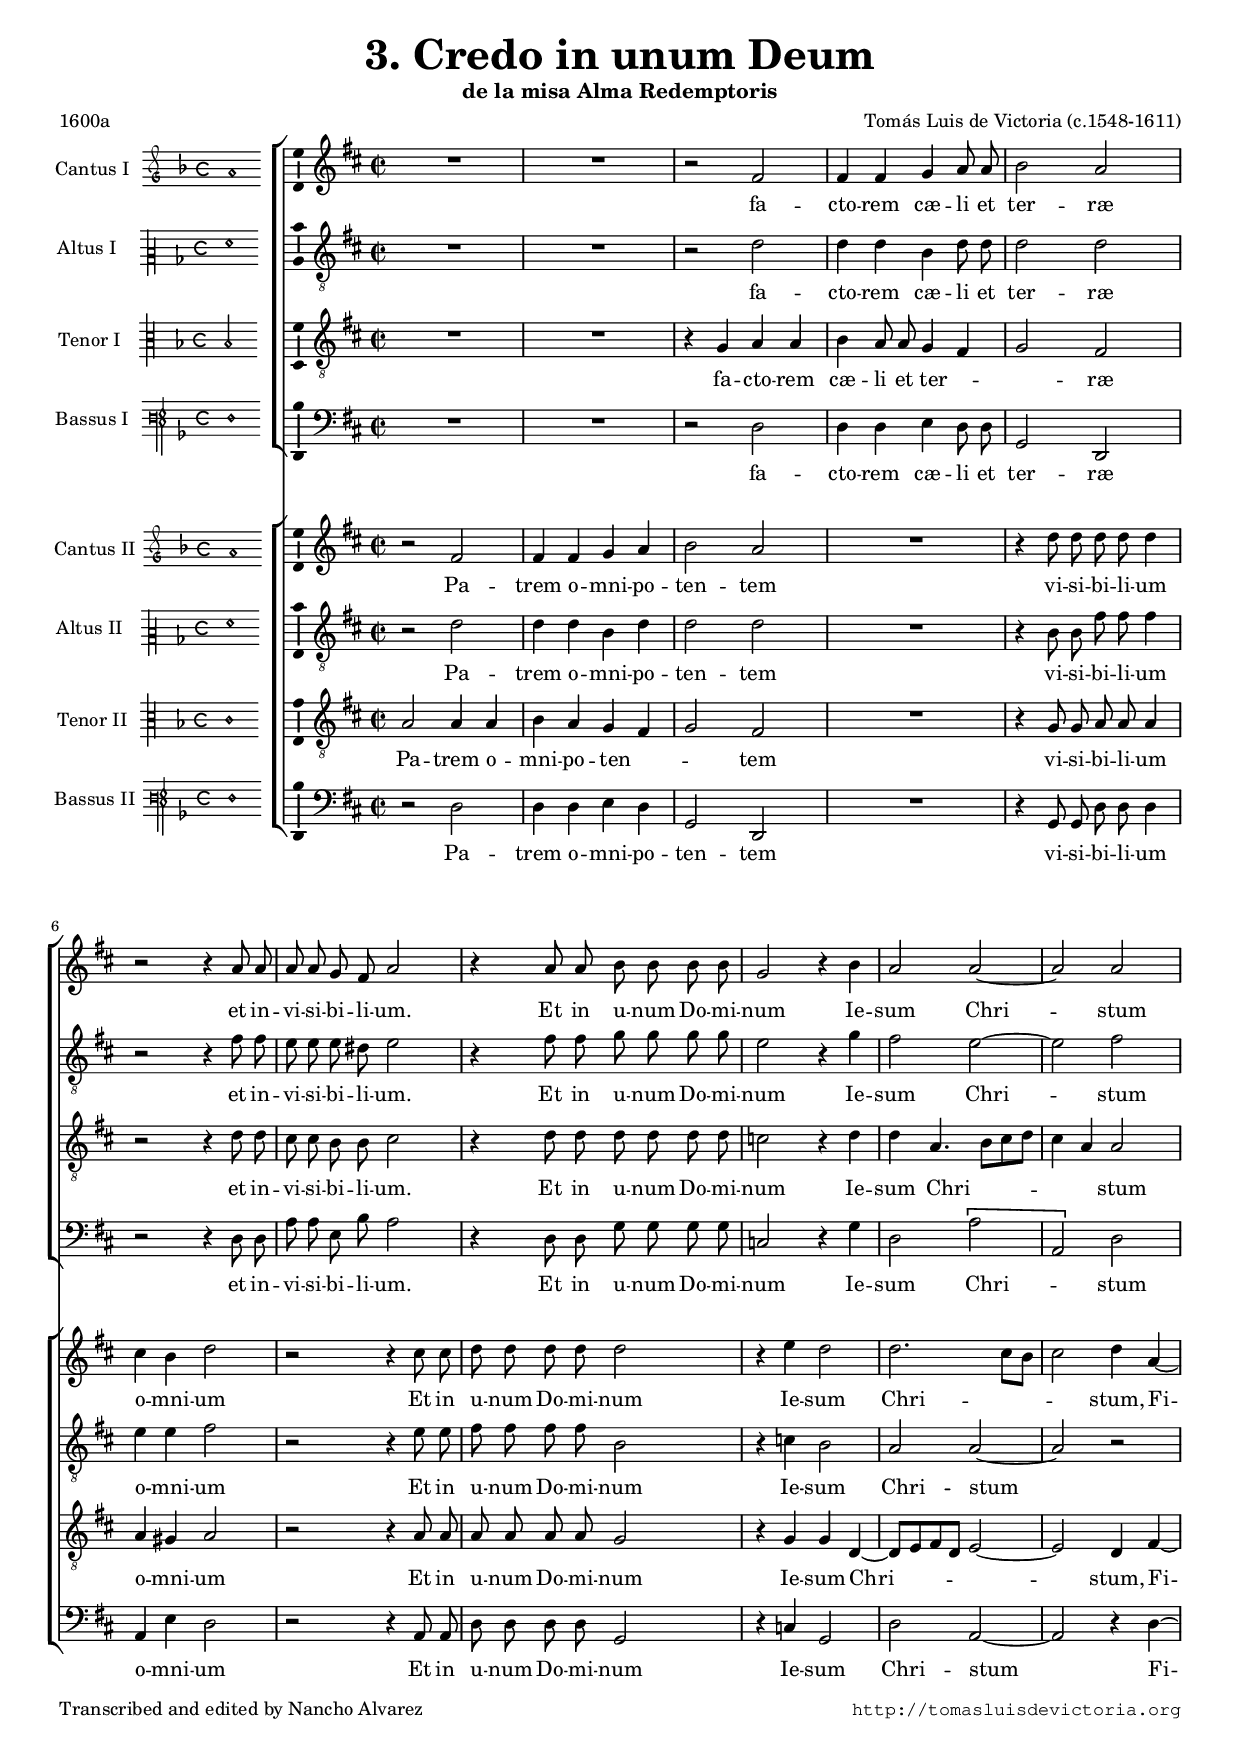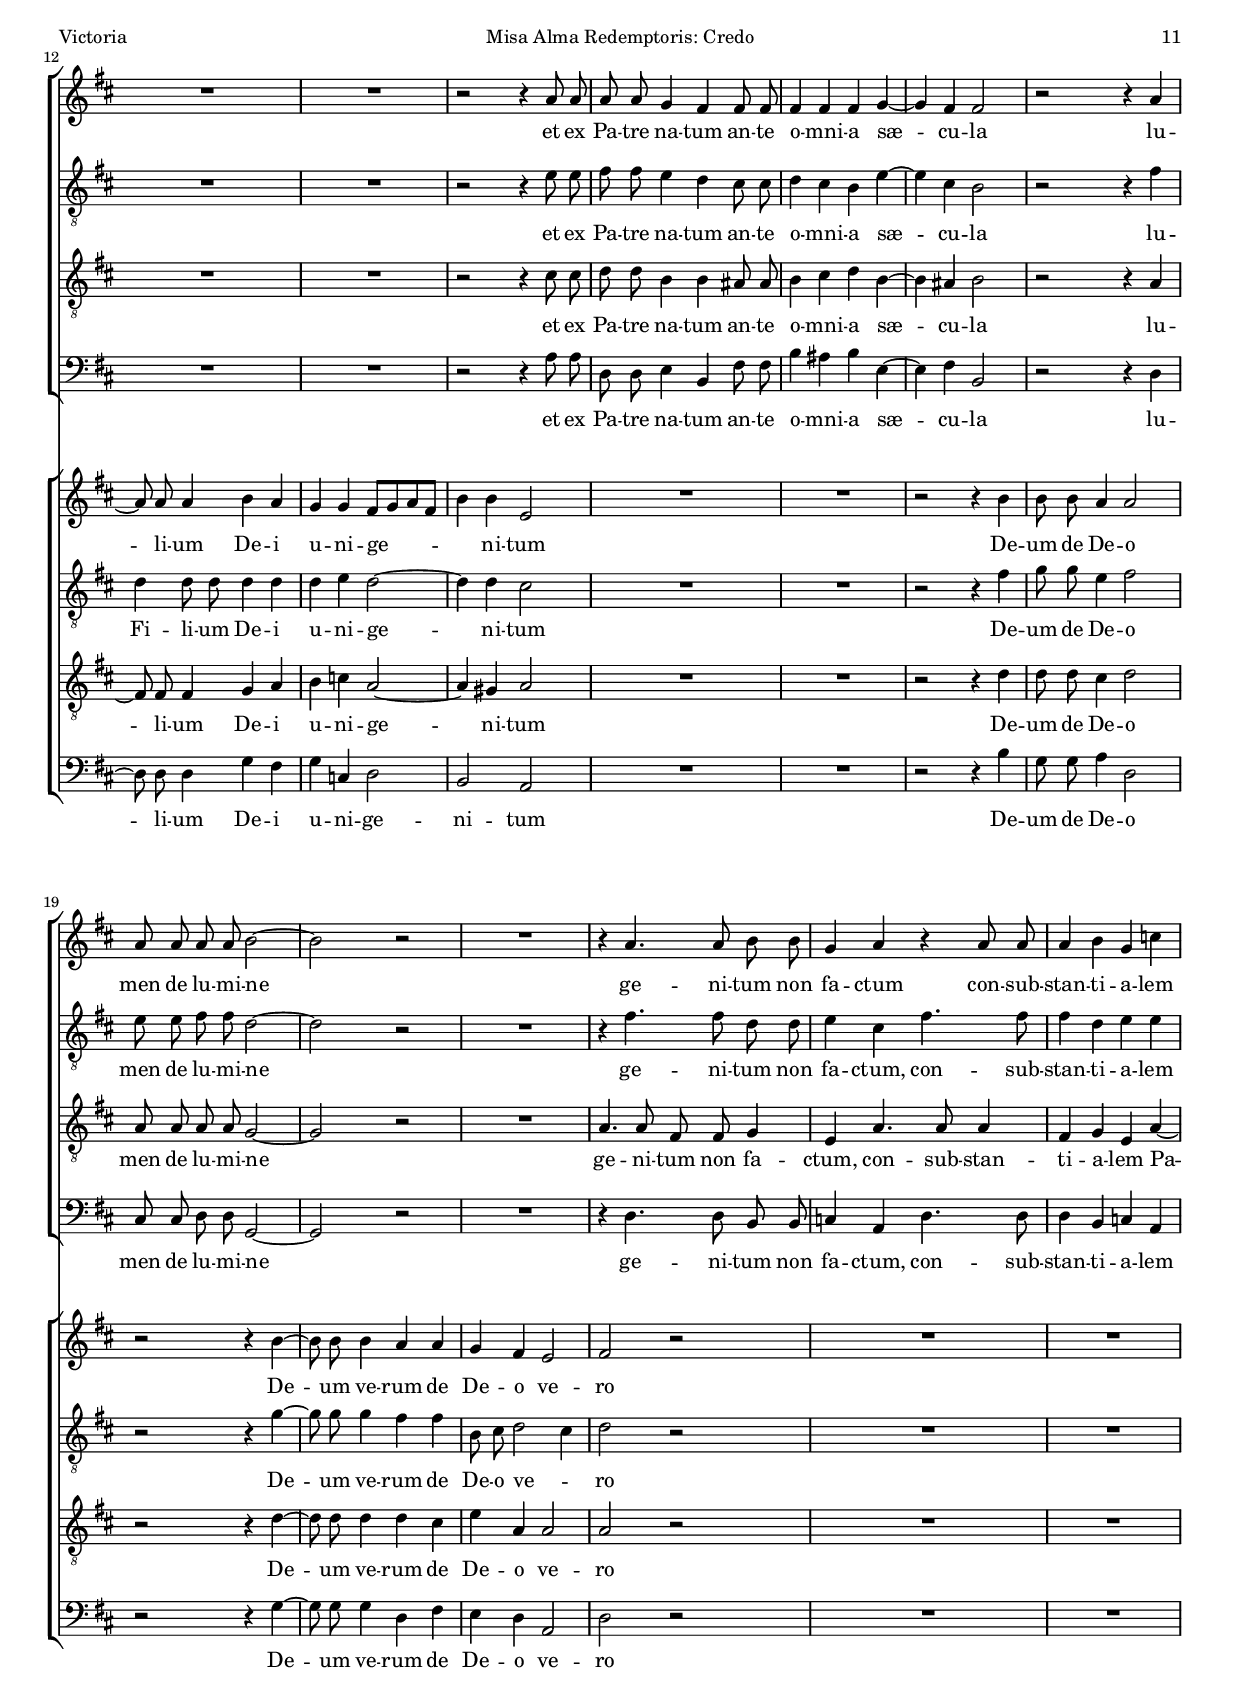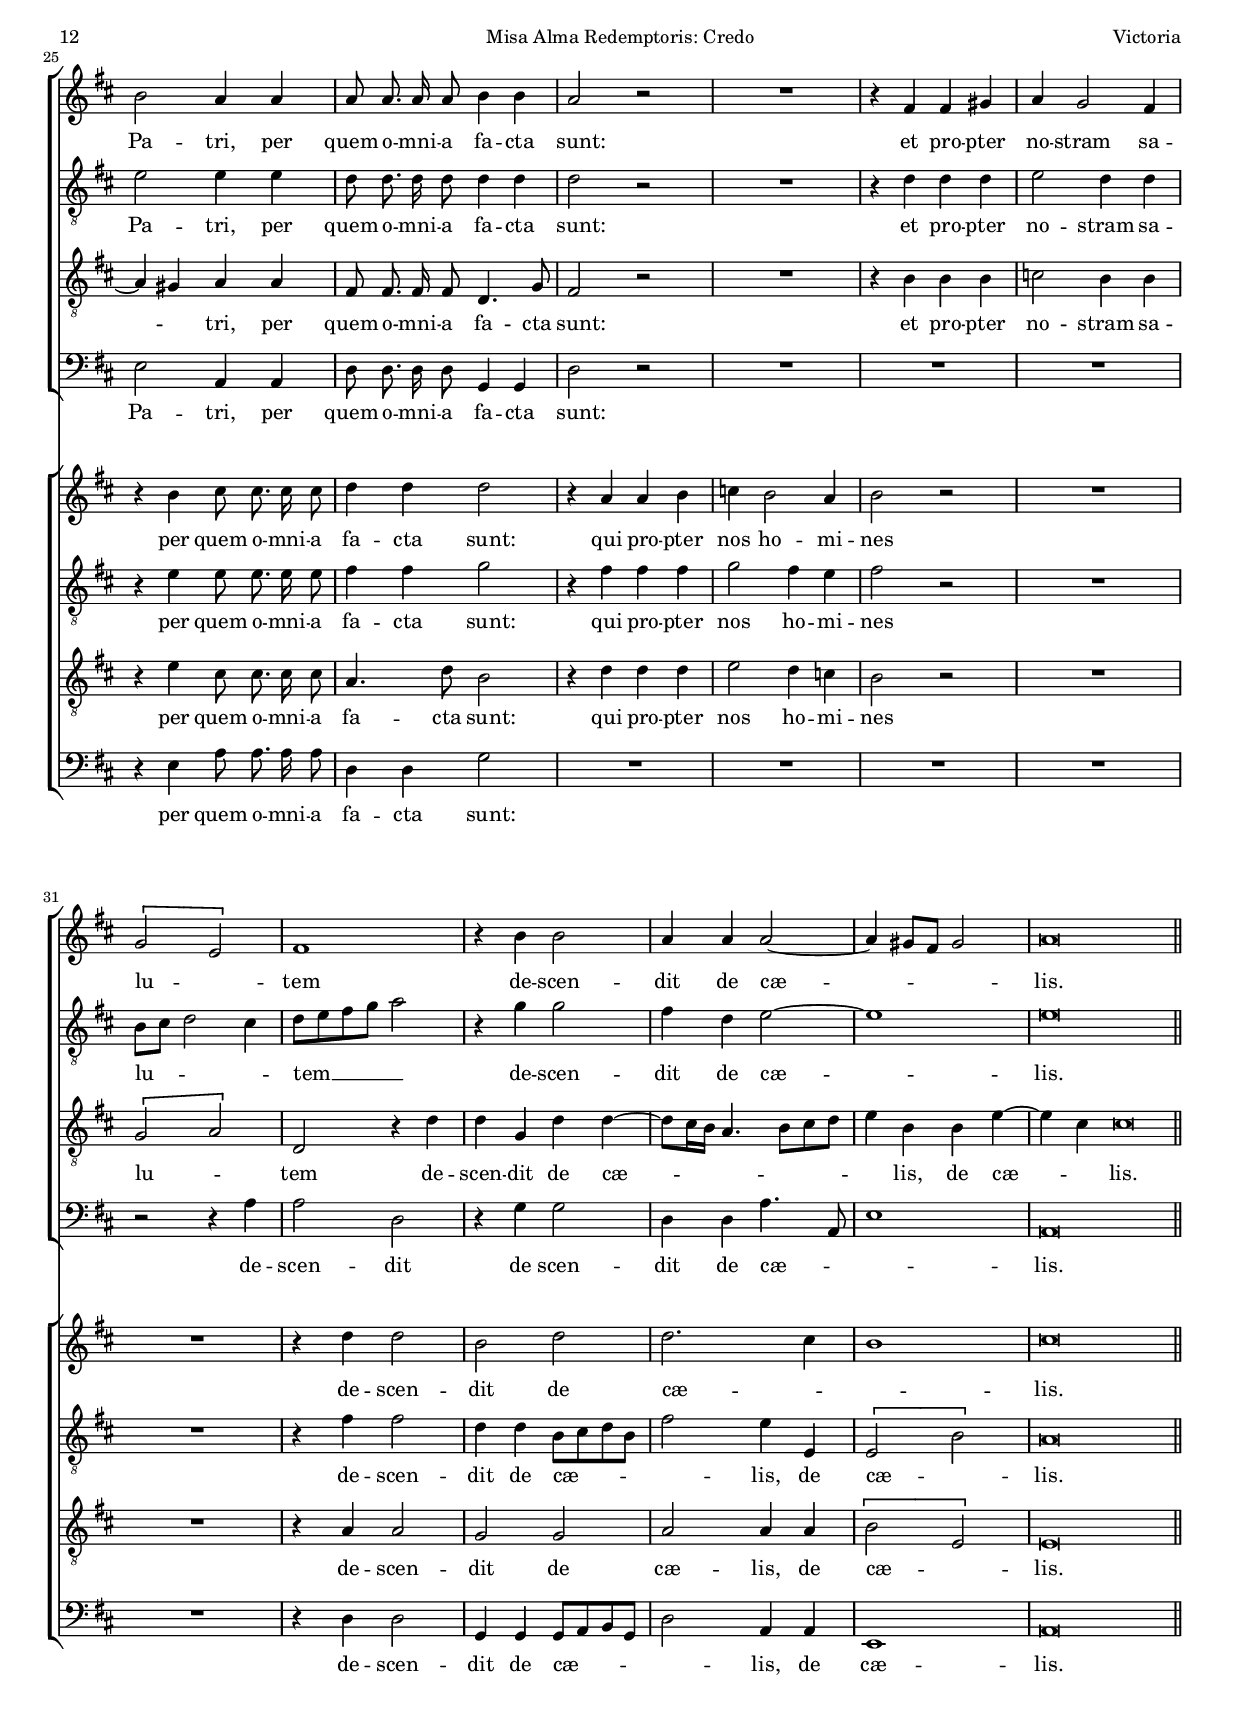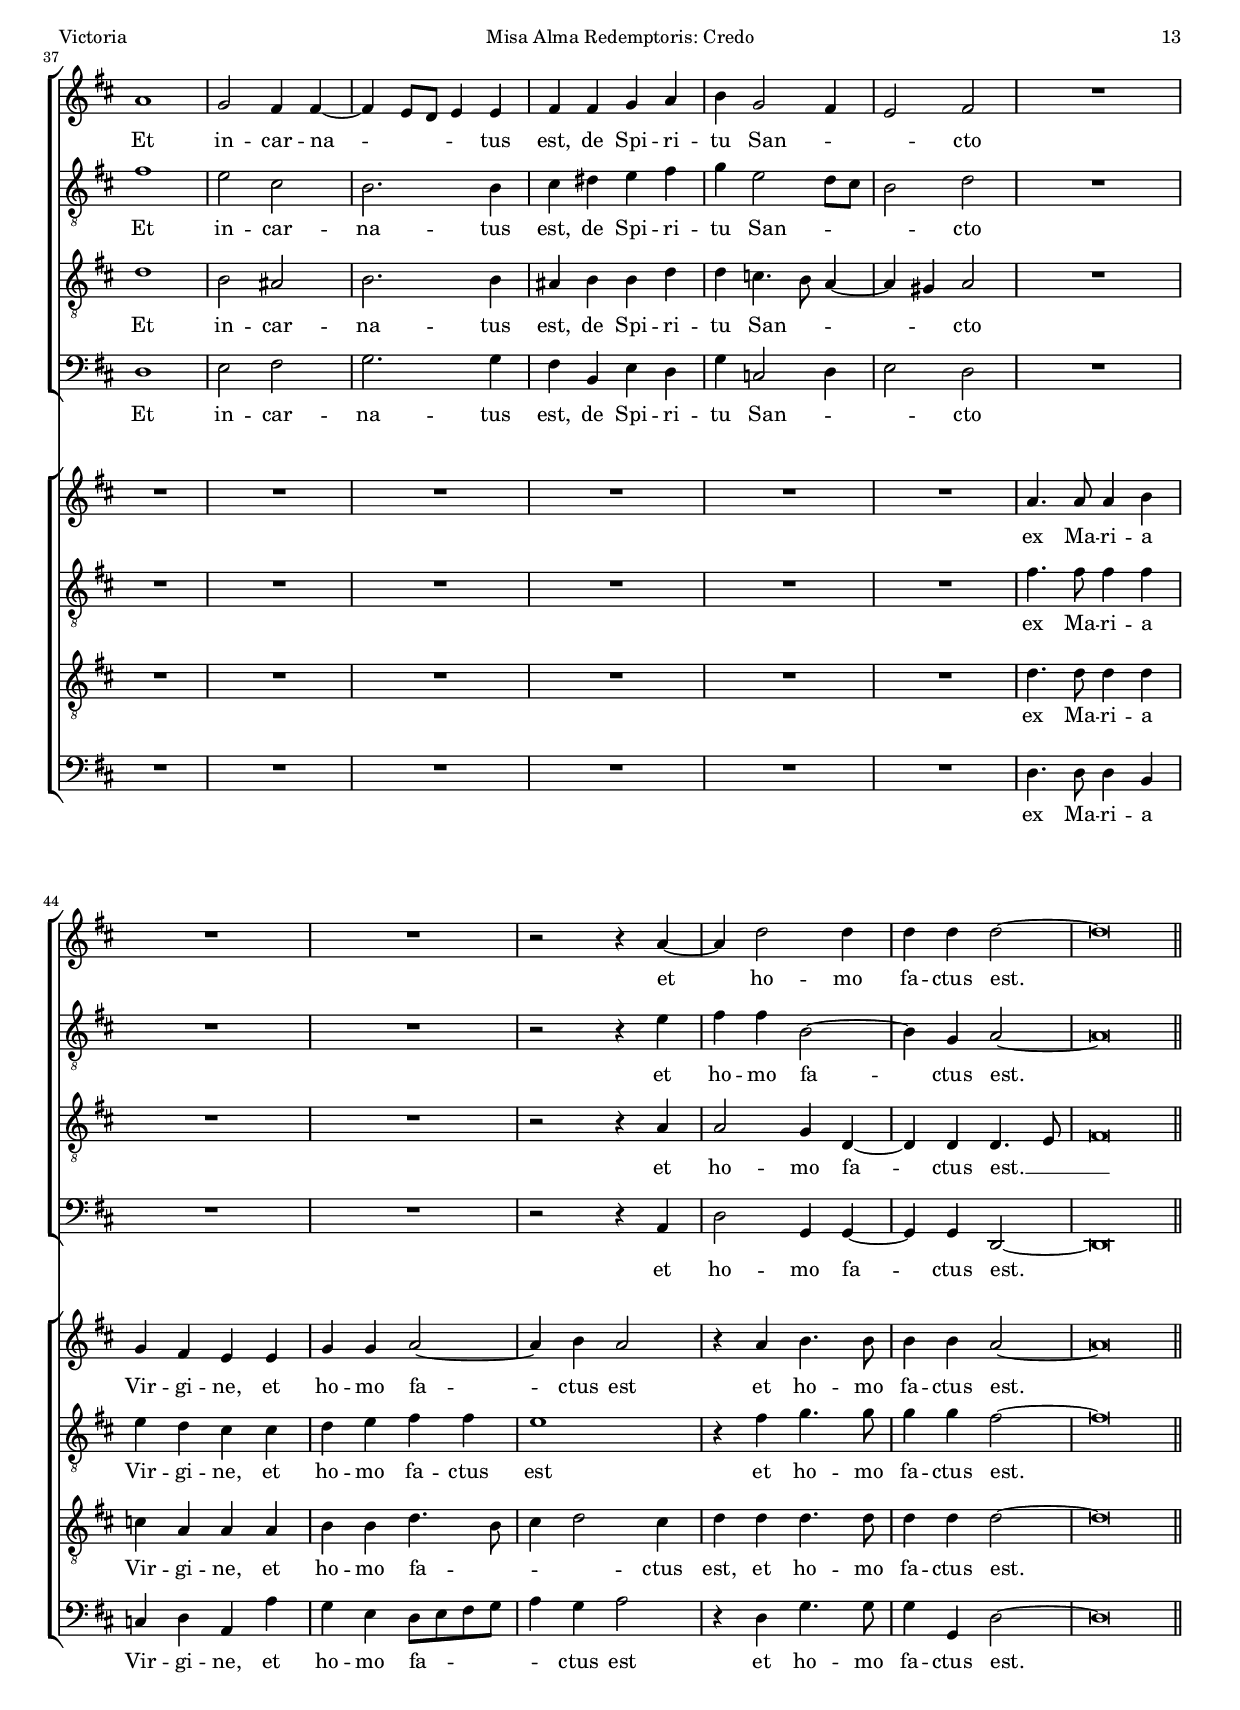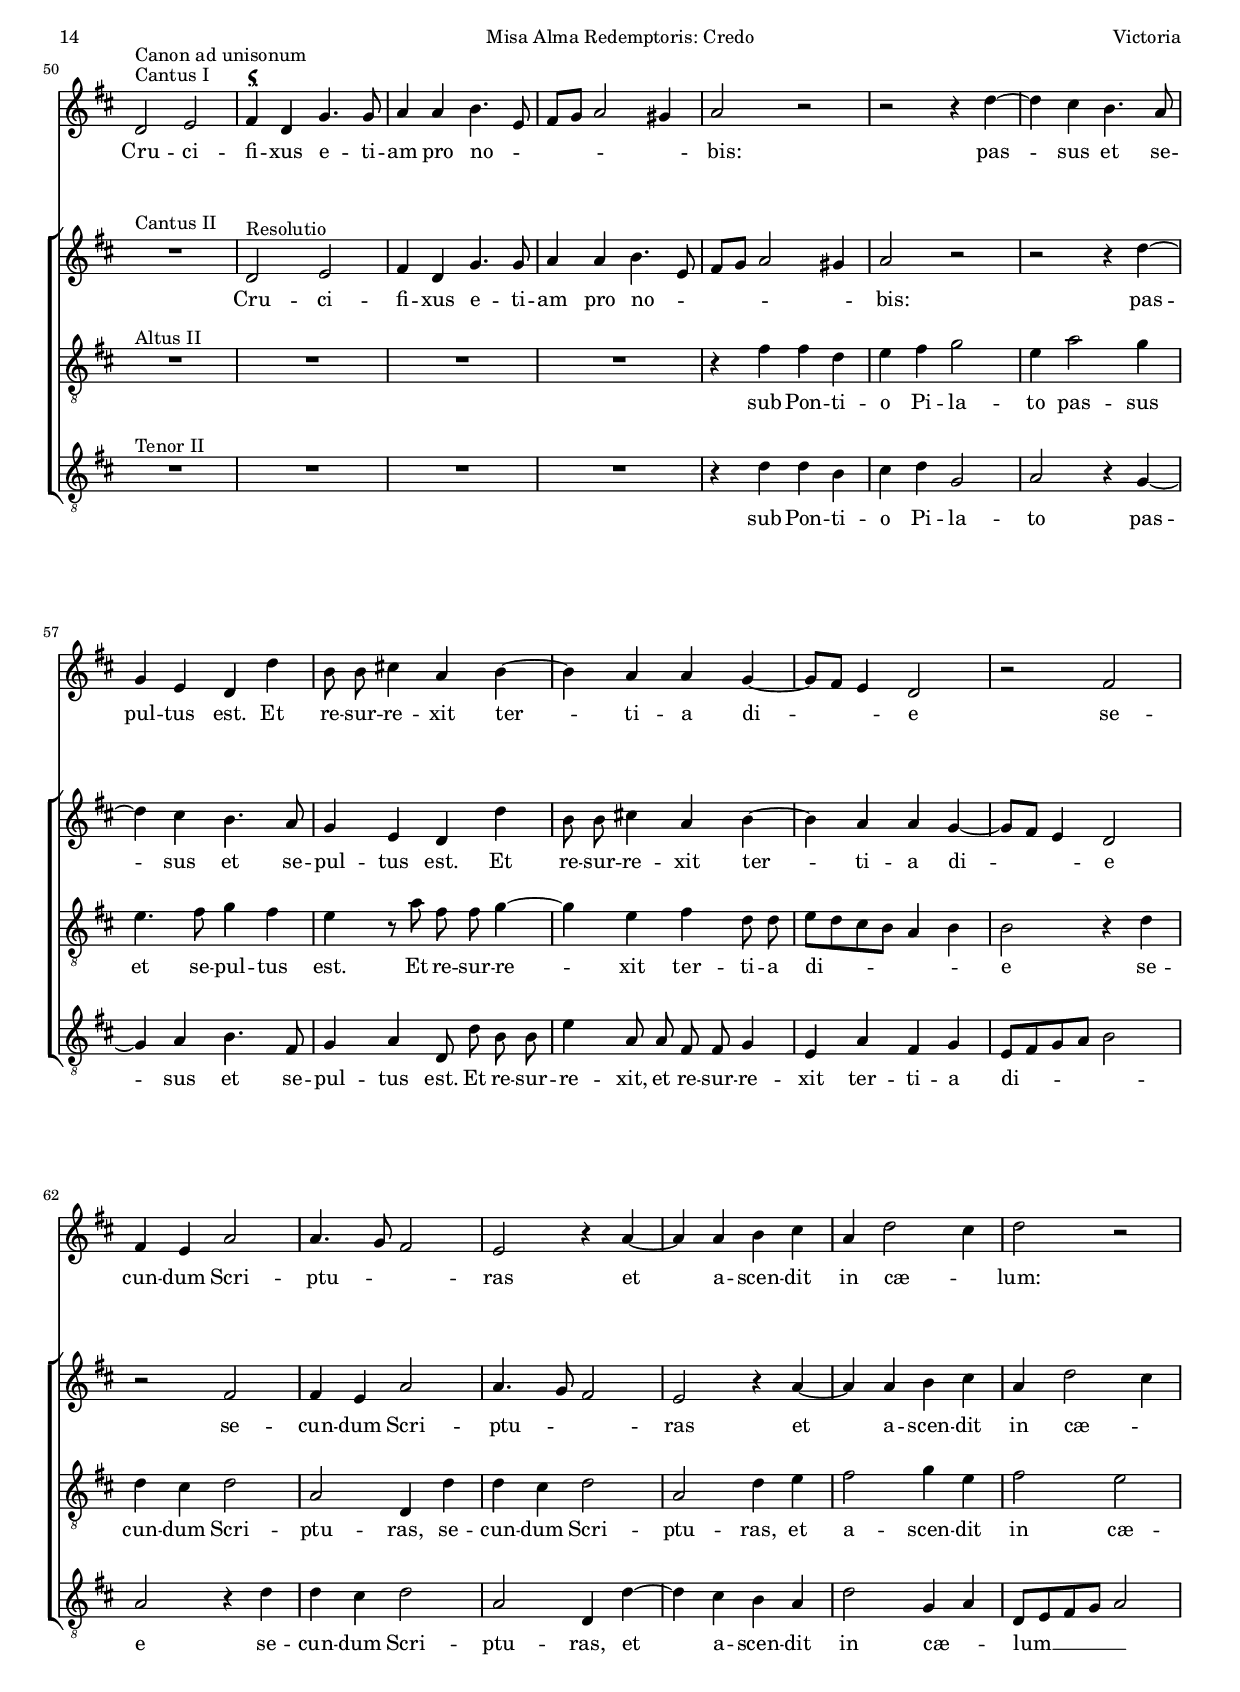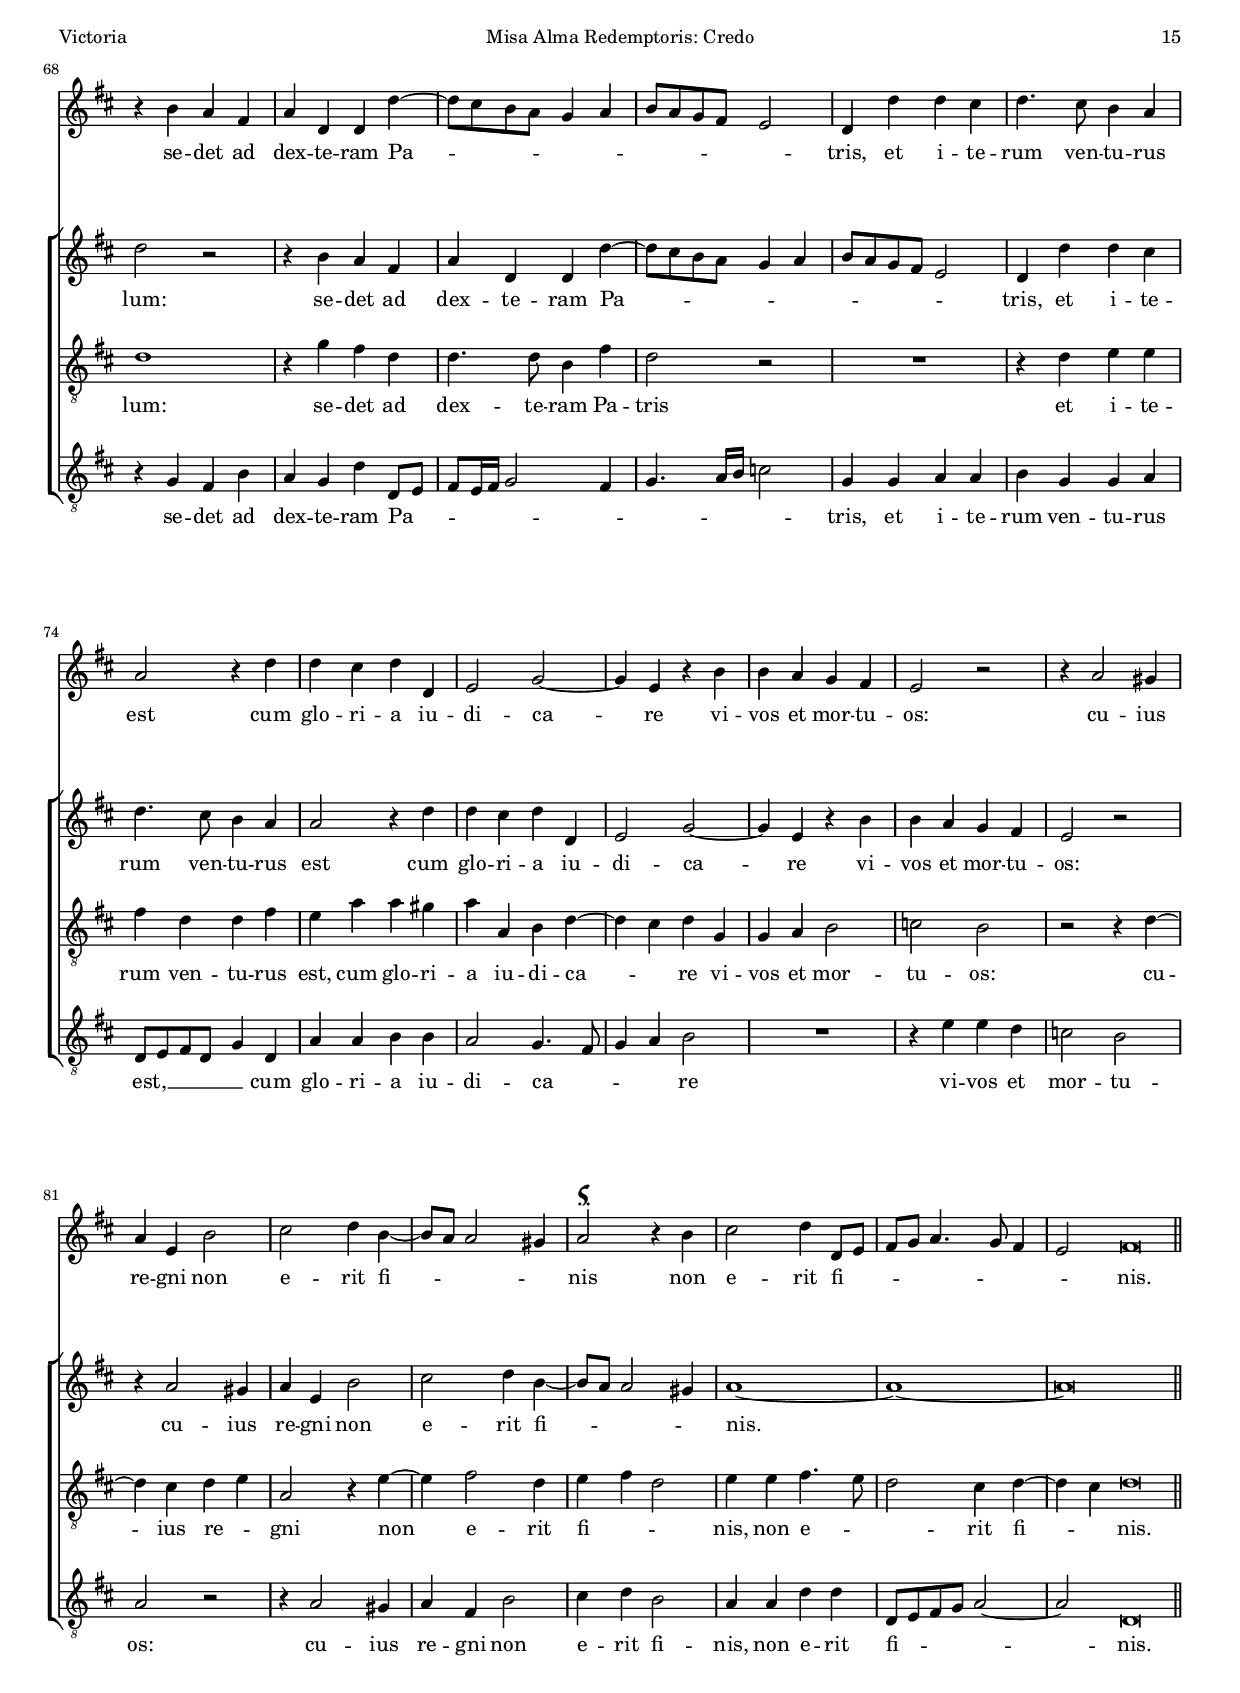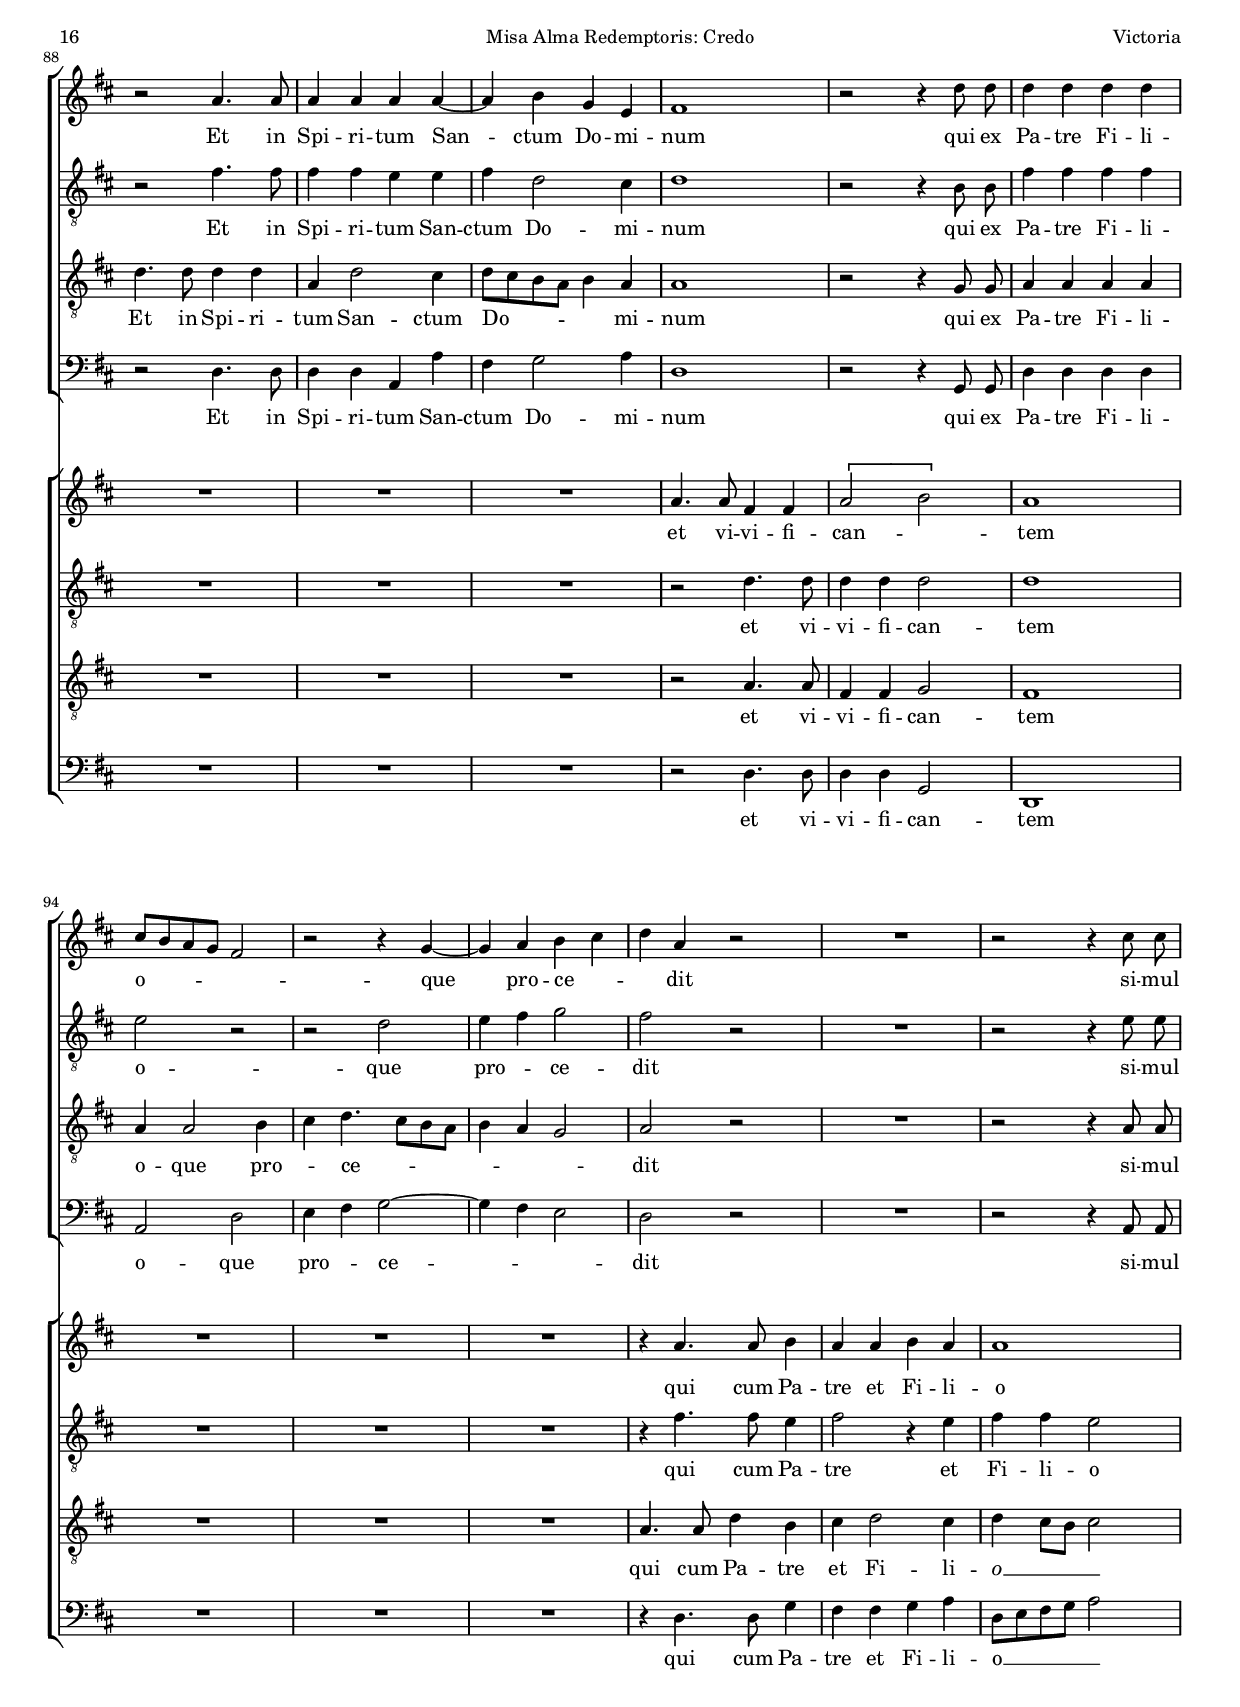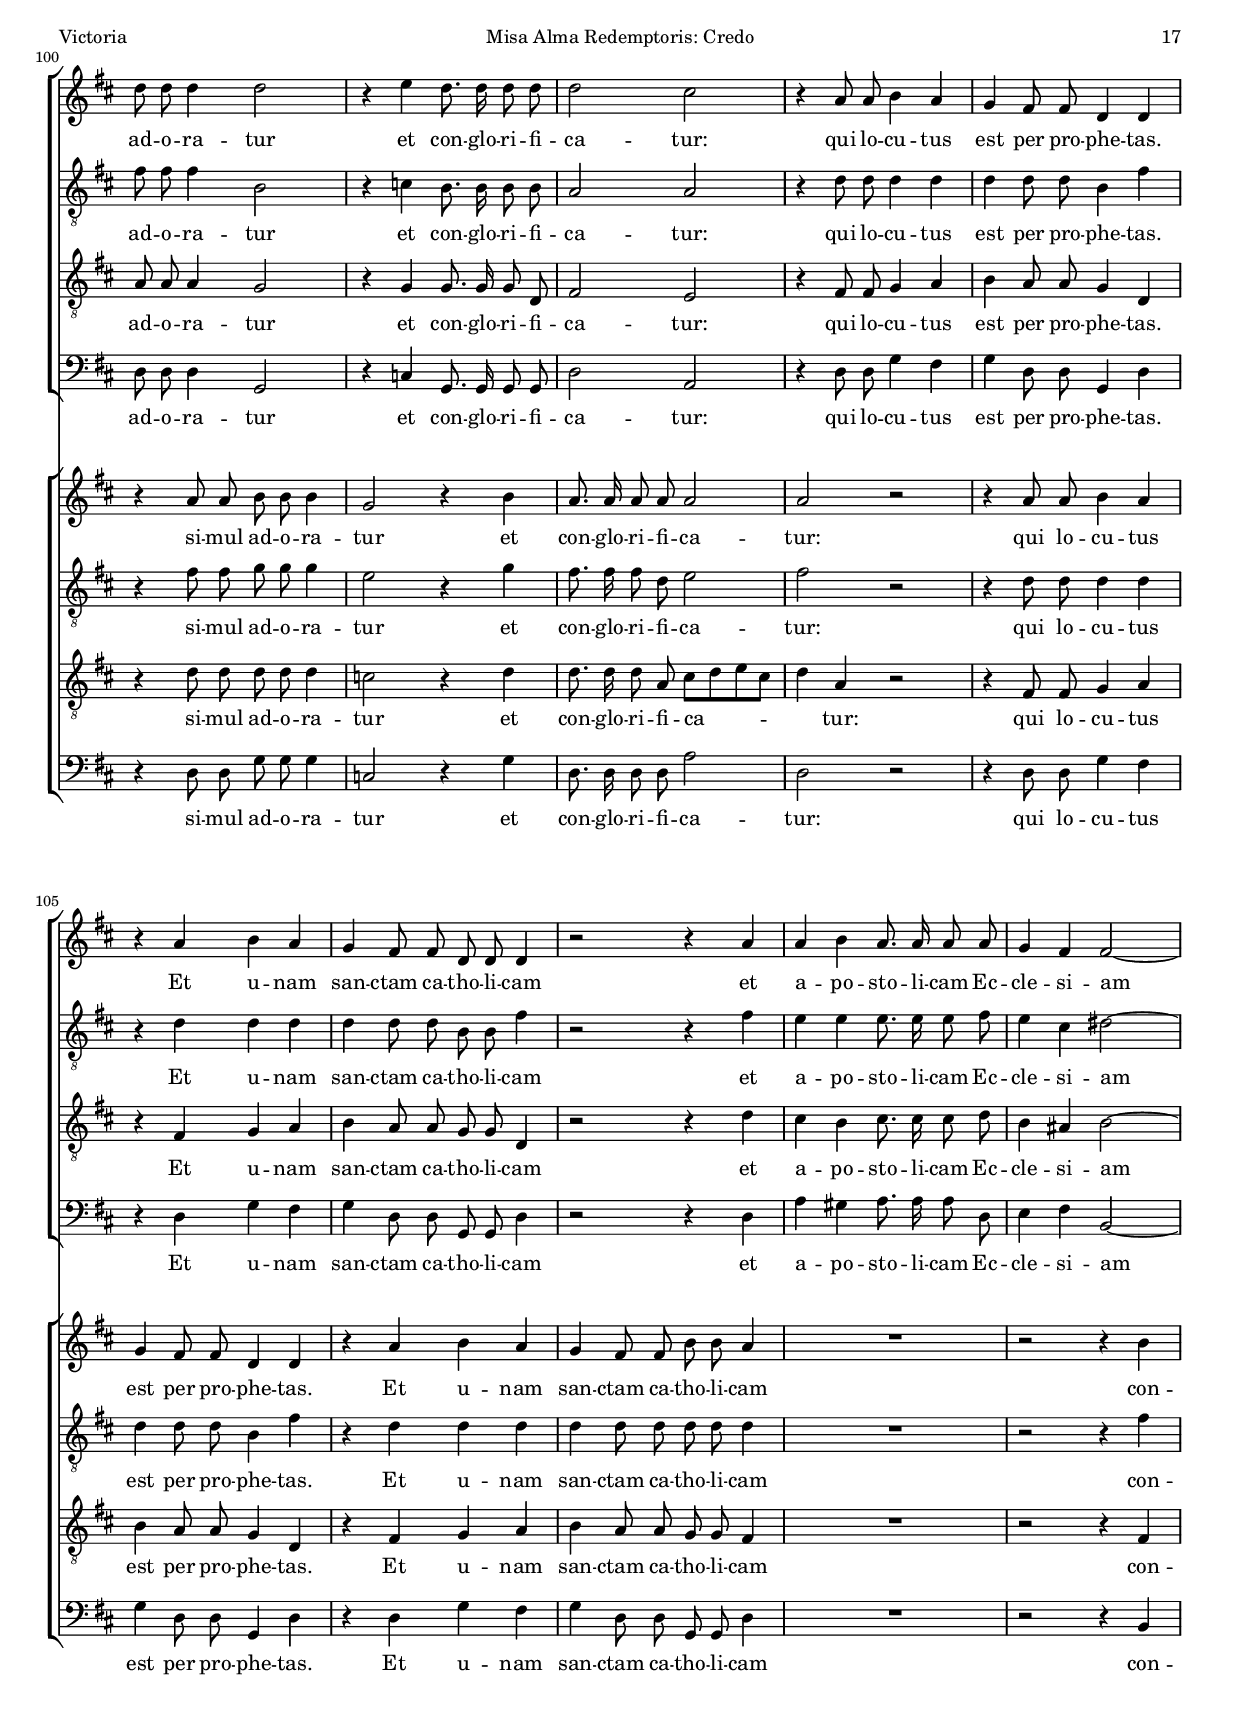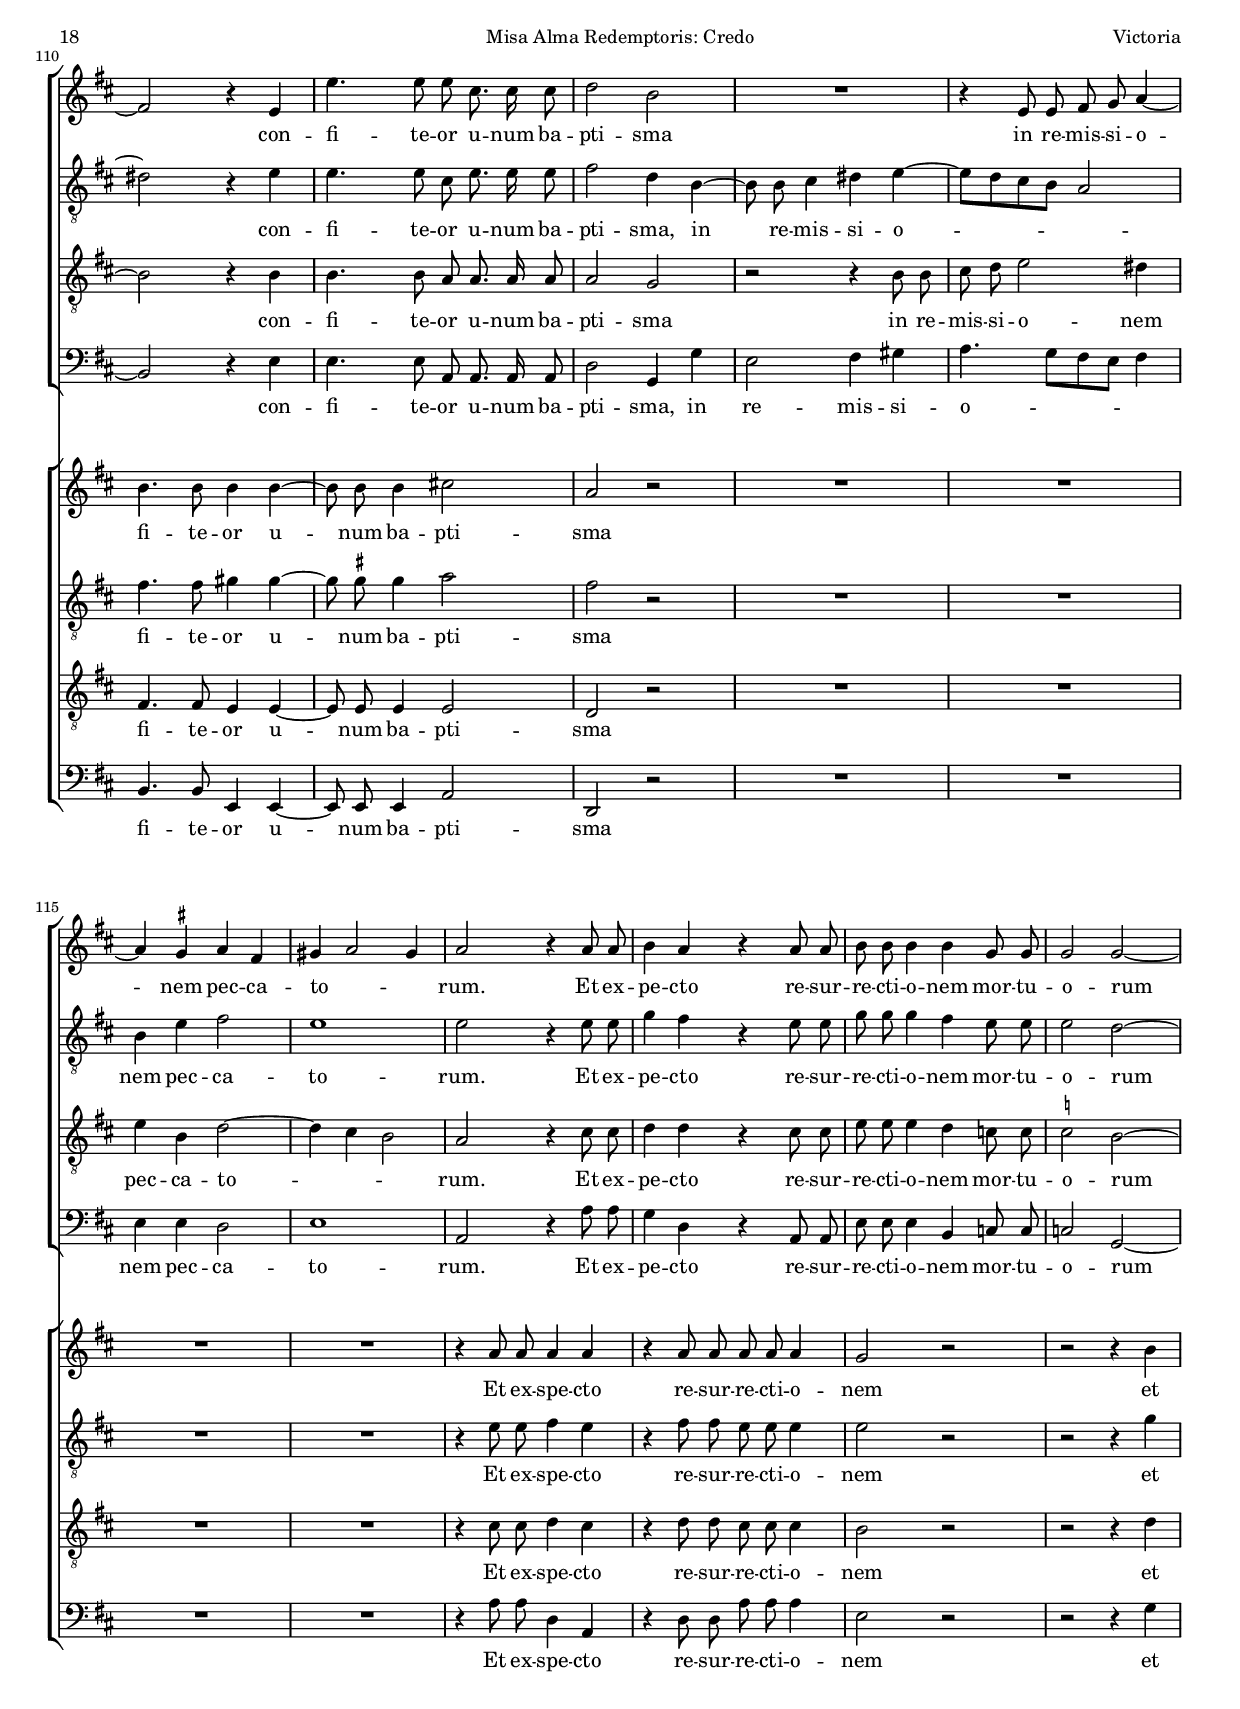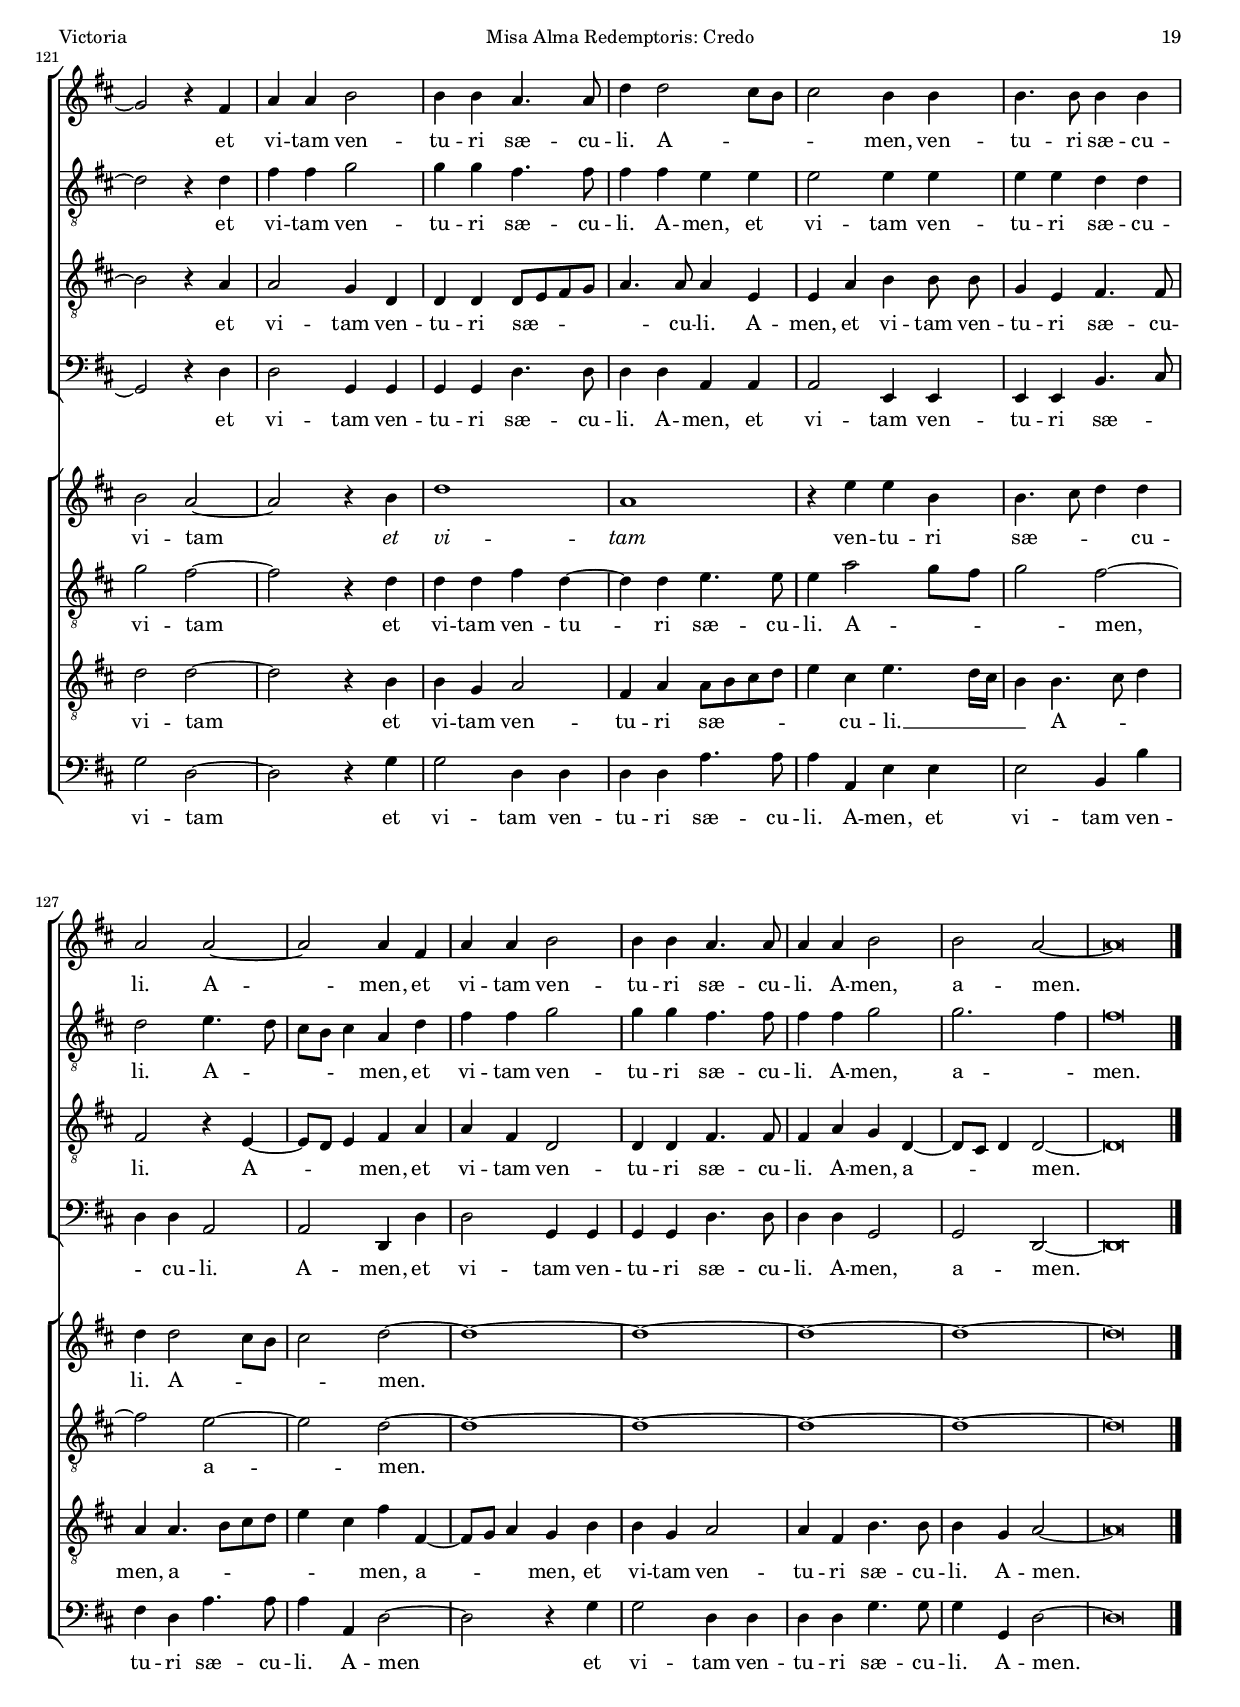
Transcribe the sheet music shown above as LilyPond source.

\version "2.24.0"

#(set-default-paper-size "a4")
#(set-global-staff-size 16.2)
#(ly:set-option 'point-and-click #f)
%mobile -s10.5 -i2.2

italicas=\override LyricText.font-shape = #'italic
rectas=\override LyricText.font-shape = #'upright
ss=\once \set suggestAccidentals = ##t
incipitwidth = 20
mtempo={\tempo 4 = 100}
mtempob={\tempo 4 = 50}
mt=#(define-music-function (offset) (number?) ; move lyric text
      #{ \once \override LyricText.X-offset = -$offset #})


htitle="Misa Alma Redemptoris: Credo"
hcomposer="Victoria"

\header {
	title=\markup{\fontsize #3 "3. Credo in unum Deum"}
	subtitle="de la misa Alma Redemptoris"
	composer="Tomás Luis de Victoria (c.1548-1611)"
        pdfauthor=\composer
	%opus="(-)"
	poet="1600a"
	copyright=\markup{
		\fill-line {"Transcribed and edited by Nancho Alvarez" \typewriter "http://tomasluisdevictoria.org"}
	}
%	tagline=""
}


global={\key f \major \time 2/2  \skip 1*36 \bar "||" \break
					\skip 1*13 \bar "||" \break
					\skip 1*38 \bar "||" \break
					\skip 1*46 \bar "|."
}

cantus=\relative c'' {
	\set Staff.autoBeaming = ##f
	R1*4/4
	R1*4/4
	r2 a
	a4 a bes c8 c
%5
	d2 c
	r r4 c8 c
	c c bes a c2
	r4 c8 c d d d d
	bes2 r4 d
%10
	c2 c ~
	c c
	R1*4/4
	R1*4/4
	r2 r4 c8 c
%15
	c c bes4 a a8 a
	a4 a a bes ~
	bes a a2
	r r4 c
	c8 c c c d2 ~
%20
	d r
	R1*4/4
	r4 c4. c8 d d
	bes4 c r c8 c
	c4 d bes es
%25
	d2 c4 c
	c8 c8. c16 c8 d4 d
	c2 r
	R1*4/4
	r4 a a b
%30
	c bes2 a4
	\[bes2 g\]
	a1
	r4 d d2
	c4 c c2 ~
%35
	c4  b8[ a] b2
	c\breve*1/2
	c1
	bes2 a4 a ~
	a  g8[ f] g4 g
%40
	a a bes c
	d bes2 a4
	g2 a
	R1*4/4
	R1*4/4
%45
	R1*4/4
	r2 r4 c ~
	c f2 f4
	f f f2 ~
	f\breve*1/2
%50
	\once \override TextScript.padding = #1.2
%	s4*0^\markup{\column{"Cantus I" \vspace #-.2 "Canon ad unisonum"}}
	s4*0^\markup{\column{"Canon ad unisonum" \vspace #-.2 "Cantus I"}}
	\set Staff.autoBeaming = ##t
	f,2 g
	a4^\markup{\hspace #.8 \fontsize #-2 \musicglyph #"scripts.usignumcongruentiae"} f bes4. bes8
	c4 c d4. g,8
	a bes c2 b4
	c2 r
%55
	r r4 f ~
	f e d4. c8
	bes4 g f f'
	\set Staff.autoBeaming = ##f
	d8 d e!4 c d ~
	\set Staff.autoBeaming = ##t
	d c c bes ~
%60
	bes8 a g4 f2
	r a
	a4 g c2
	c4. bes8 a2
	g r4 c ~
%65
	c c d e
	c f2 e4
	f2 r
	r4 d c a
	c f, f f' ~
%70
	f8 e d c bes4 c
	d8 c bes a g2
	f4 f' f e
	f4. e8 d4 c
	c2 r4 f
%75
	f e f f,
	g2 bes ~
	bes4 g r d'
	d c bes a
	g2 r
%80
	r4 c2 b4
	c g d'2
	e f4 d ~
	d8 c c2 b4
	c2^\markup{\hspace #.8 \musicglyph #"scripts.usignumcongruentiae"} r4 d
%85
	e2 f4 f,8 g
	a bes c4. bes8 a4
	g2 \mtempob a\breve*1/4
	\mtempo
	\set Staff.autoBeaming = ##f
	r2 c4. c8
	c4 c c c ~
%90
	c d bes g
	a1
	r2 r4 f'8 f
	f4 f f f
	 e8[ d c bes] a2
%95
	r r4 bes ~
	bes c d e
	f c r2
	R1*4/4
	r2 r4 e8 e
%100
	f f f4 f2
	r4 g f8. f16 f8 f
	f2 e
	r4 c8 c d4 c
	bes a8 a f4 f
%105
	r c' d c
	bes a8 a f f f4
	r2 r4 c'
	c d c8. c16 c8 c
	bes4 a a2 ~
%110
	a r4 g
	g'4. g8 g e8. e16 e8
	f2 d
	R1*4/4
	r4 
	g,8 g a bes c4 ~
%115
	c \ss b c a
	b c2 b4
	c2 r4 c8 c
	d4 c r c8 c
	d d d4 d bes8 bes
%120
	bes2 bes ~
	bes r4 a
	c c d2
	d4 d c4. c8
	f4 f2  e8[ d]
%125
	e2 d4 d
	d4. d8 d4 d
	c2 c ~
	c c4 a
	c c d2
%130
	d4 d c4. c8
	c4 c d2
	d c ~
	c\breve*1/2
}

altus=\relative c' {
	\set Staff.autoBeaming = ##f
	R1*4/4
	R1*4/4
	r2 f
	f4 f d f8 f
%5
	f2 f
	r r4 a8 a
	g g g fis g2
	r4 a8 a bes bes bes bes
	g2 r4 bes
%10
	a2 g ~
	g a
	R1*4/4
	R1*4/4
	r2 r4 g8 g
%15
	a a g4 f e8 e
	f4 e d g ~
	g e d2
	r r4 a'
	g8 g a a f2 ~
%20
	f r
	R1*4/4
	r4 a4. a8 f f
	g4 e a4. a8
	a4 f g g
%25
	g2 g4 g
	f8 f8. f16 f8 f4 f
	f2 r
	R1*4/4
	r4 f f f
%30
	g2 f4 f
	 d8[ e] f2 e4
	 f8[ g a bes] c2
	r4 bes bes2
	a4 f g2 ~
%35
	g1
	g\breve*1/2
	a1
	g2 e
	d2. d4
%40
	e fis g a
	bes g2  f8[ e]
	d2 f
	R1*4/4
	R1*4/4
%45
	R1*4/4
	r2 r4 g
	a a d,2 ~
	d4 bes c2 ~
	c\breve*1/2
%50
	R1*4/4
	R1*4/4
	R1*4/4
	R1*4/4
	R1*4/4
%55
	R1*4/4
	R1*4/4
	R1*4/4
	R1*4/4
	R1*4/4
%60
	R1*4/4
	R1*4/4
	R1*4/4
	R1*4/4
	R1*4/4
%65
	R1*4/4
	R1*4/4
	R1*4/4
	R1*4/4
	R1*4/4
%70
	R1*4/4
	R1*4/4
	R1*4/4
	R1*4/4
	R1*4/4
%75
	R1*4/4
	R1*4/4
	R1*4/4
	R1*4/4
	R1*4/4
%80
	R1*4/4
	R1*4/4
	R1*4/4
	R1*4/4
	R1*4/4
%85
	R1*4/4
	R1*4/4
	R1*4/4
	r2 a'4. a8
	a4 a g g
%90
	a f2 e4
	f1
	r2 r4 d8 d
	a'4 a a a
	g2 r
%95
	r f
	g4 a bes2
	a r
	R1*4/4
	r2 r4 g8 g
%100
	a a a4 d,2
	r4 es d8. d16 d8 d
	c2 c
	r4 f8 f f4 f
	f f8 f d4 a'
%105
	r f f f
	f f8 f d d a'4
	r2 r4 a
	g g g8. g16 g8 a
	g4 e fis2 ~
%110
	fis r4 g
	g4. g8 e g8. g16 g8
	a2 f4 d ~
	d8 d e4 fis g ~
	 g8[ f e d] c2
%115
	d4 g a2
	g1
	g2 r4 g8 g
	bes4 a r g8 g
	bes bes bes4 a g8 g
%120
	g2 f ~
	f r4 f
	a a bes2
	bes4 bes a4. a8
	a4 a g g
%125
	g2 g4 g
	g g f f
	f2 g4. f8
	 e[ d] e4 c f
	a a bes2
%130
	bes4 bes a4. a8
	a4 a bes2
	bes2. a4
	a\breve*1/2
}

tenor=\relative c' {
	\set Staff.autoBeaming = ##f
	R1*4/4
	R1*4/4
	r4 bes c c
	d c8 c bes4 a
%5
	bes2 a
	r r4 f'8 f
	e e d d e2
	r4 f8 f f f f f
	es2 r4 f
%10
	f c4.  d8[ e f]
	e4 c c2
	R1*4/4
	R1*4/4
	r2 r4 e8 e
%15
	f f d4 d cis8 cis
	d4 e f d ~
	d cis d2
	r r4 c
	c8 c c c bes2 ~
%20
	bes r
	R1*4/4
	c4. c8 a a bes4
	g c4. c8 c4
	a bes g c ~
%25
	c b c c
	a8 a8. a16 a8 f4. bes8
	a2 r
	R1*4/4
	r4 d d d
%30
	es2 d4 d
	\[bes2 c\]
	f, r4 f'
	f bes, f' f ~
	 f8[ e16 d] c4.  d8[ e f]
%35
	g4 d d g ~
	g e \mtempob e\breve*1/4
	\mtempo
	f1
	d2 cis
	d2. d4
%40
	cis d d f
	f es4. d8 c4 ~
	c b c2
	R1*4/4
	R1*4/4
%45
	R1*4/4
	r2 r4 c
	c2 bes4 f ~
	f f f4. g8
	a\breve*1/2
%50
	R1*4/4
	R1*4/4
	R1*4/4
	R1*4/4
	R1*4/4
%55
	R1*4/4
	R1*4/4
	R1*4/4
	R1*4/4
	R1*4/4
%60
	R1*4/4
	R1*4/4
	R1*4/4
	R1*4/4
	R1*4/4
%65
	R1*4/4
	R1*4/4
	R1*4/4
	R1*4/4
	R1*4/4
%70
	R1*4/4
	R1*4/4
	R1*4/4
	R1*4/4
	R1*4/4
%75
	R1*4/4
	R1*4/4
	R1*4/4
	R1*4/4
	R1*4/4
%80
	R1*4/4
	R1*4/4
	R1*4/4
	R1*4/4
	R1*4/4
%85
	R1*4/4
	R1*4/4
	R1*4/4
	f'4. f8 f4 f
	c f2 e4
%90
	 f8[ e d c] d4 c
	c1
	r2 r4 bes8 bes
	c4 c c c
	c c2 d4
%95
	e f4.  e8[ d c]
	d4 c bes2
	c r
	R1*4/4
	r2 r4 c8 c
%100
	c c c4 bes2
	r4 bes bes8. bes16 bes8 f
	a2 g
	r4 a8 a bes4 c
	d c8 c bes4 f
%105
	r a bes c
	d c8 c bes bes f4
	r2 r4 f'
	e d e8. e16 e8 f
	d4 cis d2 ~
%110
	d r4 d
	d4. d8 c c8. c16 c8
	c2 bes
	r r4 d8 d
	e f g2 fis4
%115
	g d f2 ~
	f4 e d2
	c r4 e8 e
	f4 f r e8 e
	g g g4 f es8 es
%120
	\ss es2 d ~
	d r4 c
	c2 bes4 f
	f f  f8[ g a bes]
	c4. c8 c4 g
%125
	g c d d8 d
	bes4 g a4. a8 % a8 parece hueca
	a2 r4 g ~
	 g8[ f] g4 a c
	c a f2
%130
	f4 f a4. a8
	a4 c bes f ~
	 f8[ e] f4 f2 ~
	f\breve*1/2
}

bassus=\relative c {
	\set Staff.autoBeaming = ##f
	R1*4/4
	R1*4/4
	r2 f
	f4 f g f8 f
%5
	bes,2 f
	r r4 f'8 f
	c' c g d' c2
	r4 f,8 f bes bes bes bes
	es,2 r4 bes'
%10
	f2 \[c'
	c,\] f
	R1*4/4
	R1*4/4
	r2 r4 c'8 c
%15
	f, f g4 d a'8 a
	d4 cis d g, ~
	g a d,2
	r r4 f
	e8 e f f bes,2 ~
%20
	bes r
	R1*4/4
	r4 f'4. f8 d d
	es4 c f4. f8
	f4 d es c
%25
	g'2 c,4 c
	f8 f8. f16 f8 bes,4 bes
	f'2 r
	R1*4/4
	R1*4/4
%30
	R1*4/4
	r2 r4 c'
	c2 f,
	r4 bes bes2
	f4 f c'4. c,8
%35
	g'1
	c,\breve*1/2
	f1
	g2 a
	bes2. bes4
%40
	a d, g f
	bes es,2 f4
	g2 f
	R1*4/4
	R1*4/4
%45
	R1*4/4
	r2 r4 c
	f2 bes,4 bes ~
	bes bes f2 ~
	f\breve*1/2
%50
	R1*4/4
	R1*4/4
	R1*4/4
	R1*4/4
	R1*4/4
%55
	R1*4/4
	R1*4/4
	R1*4/4
	R1*4/4
	R1*4/4
%60
	R1*4/4
	R1*4/4
	R1*4/4
	R1*4/4
	R1*4/4
%65
	R1*4/4
	R1*4/4
	R1*4/4
	R1*4/4
	R1*4/4
%70
	R1*4/4
	R1*4/4
	R1*4/4
	R1*4/4
	R1*4/4
%75
	R1*4/4
	R1*4/4
	R1*4/4
	R1*4/4
	R1*4/4
%80
	R1*4/4
	R1*4/4
	R1*4/4
	R1*4/4
	R1*4/4
%85
	R1*4/4
	R1*4/4
	R1*4/4
	r2 f'4. f8
	f4 f c c'
%90
	a bes2 c4
	f,1
	r2 r4 bes,8 bes
	f'4 f f f
	c2 f
%95
	g4 a bes2 ~
	bes4 a g2
	f r
	R1*4/4
	r2 r4 c8 c
%100
	f f f4 bes,2
	r4 es bes8. bes16 bes8 bes
	f'2 c
	r4 f8 f bes4 a
	bes f8 f bes,4 f'
%105
	r f bes a
	bes f8 f bes, bes f'4
	r2 r4 f
	c' b c8. c16 c8 f,
	g4 a d,2 ~
%110
	d r4 g
	g4. g8 c, c8. c16 c8
	f2 bes,4 bes'
	g2 a4 b
	c4.  bes8[ a g] a4
%115
	g g f2
	g1
	c,2 r4 c'8 c
	bes4 f r c8 c
	g' g g4 d es8 es
%120
	es2 bes ~
	bes r4 f'
	f2 bes,4 bes
	bes bes f'4. f8
	f4 f c c
%125
	c2 g4 g
	g g d'4. e8
	f4 f c2
	c f,4 f'
	f2 bes,4 bes
%130
	bes bes f'4. f8
	f4 f bes,2
	bes f ~
	f\breve*1/2
}

cantusdos=\relative c'' {
	\set Staff.autoBeaming = ##f
	r2 a
	a4 a bes c
	d2 c
	R1*4/4
%5
	r4 f8 f f f f4 
	e4 d f2
	r r4 e8 e
	f f f f f2
	r4 g f2
%10
	f2.  e8[ d]
	e2 f4 c ~
	c8 c c4 d c
	bes bes  a8[ bes c a]
	d4 d g,2
%15
	R1*4/4
	R1*4/4
	r2 r4 d'
	d8 d c4 c2
	r r4 d ~
%20
	d8 d d4 c c
	bes a g2
	a r
	R1*4/4
	R1*4/4
%25
	r4 d e8 e8. e16 e8
	f4 f f2
	r4 c c d
	es d2 c4
	d2 r
%30
	R1*4/4
	R1*4/4
	r4 f f2
	d f
	f2. e4
%35
	d1
	e\breve*1/2
	R1*4/4
	R1*4/4
	R1*4/4
%40
	R1*4/4
	R1*4/4
	R1*4/4
	c4. c8 c4 d
	bes a g g
%45
	bes bes c2 ~
	c4 d c2
	r4 c d4. d8
	d4 d c2 ~
	c\breve*1/2
%50
	\once \override TextScript.padding = #1.2
	s4*0^\markup{"Cantus II"}	
	R1*4/4
	\set Staff.autoBeaming = ##t
	f,2^"Resolutio" g
	a4 f bes4. bes8
	c4 c d4. g,8
	a bes c2 b4
%55
	c2 r
	r r4 f ~
	f e d4. c8
	bes4 g f f'
	\set Staff.autoBeaming = ##f
	d8 d e!4 c d ~
	\set Staff.autoBeaming = ##t
%60
	d c c bes ~
	bes8 a g4 f2
	r a
	a4 g c2
	c4. bes8 a2
%65
	g r4 c ~
	c c d e
	c f2 e4
	f2 r
	r4 d c a
%70
	c f, f f' ~
	f8 e d c bes4 c
	d8 c bes a g2
	f4 f' f e
	f4. e8 d4 c
%75
	c2 r4 f
	f e f f,
	g2 bes ~
	bes4 g r d'
	d c bes a
%80
	g2 r
	r4 c2 b4
	c g d'2
	e f4 d ~
	d8 c c2 b4
%85
	c1 ~
	c ~
	c\breve*1/2
	\set Staff.autoBeaming = ##f
	R1*4/4
	R1*4/4
%90
	R1*4/4
	c4. c8 a4 a
	\[c2 d\]
	c1
	R1*4/4
%95
	R1*4/4
	R1*4/4
	r4 c4. c8 d4
	c c d c
	c1
%100
	r4 c8 c d d d4
	bes2 r4 d
	c8. c16 c8 c c2
	c r
	r4 c8 c d4 c
%105
	bes a8 a f4 f
	r c' d c
	bes a8 a d d c4
	R1*4/4
	r2 r4 d
%110
	d4. d8 d4 d ~
	d8 d d4 e!2
	c r
	R1*4/4
	R1*4/4
%115
	R1*4/4
	R1*4/4
	r4 c8 c c4 c
	r c8 c c c c4
	bes2 r
%120
	r r4 d
	d2 c ~
	c r4 d
	f1
	c
%125
	r4 g' g d
	d4. e8 f4 f
	f f2  e8[ d]
	e2 f ~
	f1 ~
%130
	f ~
	f ~
	f ~
	f\breve*1/2
}

altusdos=\relative c' {
	\set Staff.autoBeaming = ##f
	r2 f
	f4 f d f
	f2 f
	R1*4/4
%5
	r4 d8 d a' a a4
	g g a2
	r r4 g8 g
	a a a a d,2
	r4 es d2
%10
	c c ~
	c r
	f4 f8 f f4 f
	f g f2 ~
	f4 f e2
%15
	R1*4/4
	R1*4/4
	r2 r4 a
	bes8 bes g4 a2
	r r4 bes ~
%20
	bes8 bes bes4 a a
	d,8 e f2 e4
	f2 r
	R1*4/4
	R1*4/4
%25
	r4 g g8 g8. g16 g8
	a4 a bes2
	r4 a a a
	bes2 a4 g
	a2 r
%30
	R1*4/4
	R1*4/4
	r4 a a2
	f4 f  d8[ e f d]
	a'2 g4 g,
%35
	\[g2 d'\]
	c\breve*1/2
	R1*4/4
	R1*4/4
	R1*4/4
%40
	R1*4/4
	R1*4/4
	R1*4/4
	a'4. a8 a4 a
	g f e e
%45
	f g a a
	g1
	r4 a bes4. bes8
	bes4 bes a2 ~
	a\breve*1/2
%50
	\set Staff.autoBeaming = ##t
	%\once \override TextScript.padding = #1.2
	s4*0^\markup{"Altus II"}
	R1*4/4
	R1*4/4
	R1*4/4
	R1*4/4
	r4 a a f
%55
	g a bes2
	g4 c2 bes4
	g4. a8 bes4 a
	\set Staff.autoBeaming = ##f
	g r8 c a a bes4 ~
	bes g a f8 f
	\set Staff.autoBeaming = ##t
%60
	g f e d c4 d
	d2 r4 f
	f e f2
	c f,4 f'
	f e f2
%65
	c f4 g
	a2 bes4 g
	a2 g
	f1
	r4 bes a f
%70
	f4. f8 d4 a'
	f2 r
	R1*4/4
	r4 f g g
	a f f a
%75
	g c c b
	c c, d f ~
	f e f bes,
	bes c d2
	es d
%80
	r r4 f ~
	f e f g
	c,2 r4 g' ~
	g a2 f4
	g a f2
%85
	g4 g a4. g8
	f2 e4 f ~
	f e f\breve*1/4
	\set Staff.autoBeaming = ##f
	R1*4/4
	R1*4/4
%90
	R1*4/4
	r2 f4. f8
	f4 f f2
	f1
	R1*4/4
%95
	R1*4/4
	R1*4/4
	r4 a4. a8 g4
	a2 r4 g
	a a g2
%100
	r4 a8 a bes bes bes4
	g2 r4 bes
	a8. a16 a8 f g2
	a r
	r4 f8 f f4 f
%105
	f f8 f d4 a'
	r f f f
	f f8 f f f f4
	R1*4/4
	r2 r4 a
%110
	a4. a8 b4 b ~
	b8 \ss b b4 c2
	a r
	R1*4/4
	R1*4/4
%115
	R1*4/4
	R1*4/4
	r4 g8 g a4 g
	r a8 a g g g4
	g2 r
%120
	r r4 bes
	bes2 a ~
	a r4 f
	f f a f ~
	f f g4. g8
%125
	g4 c2  bes8[ a]
	bes2 a ~
	a g ~
	g f ~
	f1 ~
	f1 ~
	f1 ~
	f1 ~
	f\breve*1/2
}

tenordos=\relative c' {
	\set Staff.autoBeaming = ##f
	c2 c4 c
	d c bes a
	bes2 a
	R1*4/4
%5
	r4 bes8 bes c c c4
	c b c2
	r r4 c8 c
	c c c c bes2
	r4 bes bes f ~
%10
	 f8[ g a f] g2 ~
	g f4 a ~
	a8 a a4 bes c % a8 parece transparente
	d es c2 ~
	c4 b c2
%15
	R1*4/4
	R1*4/4
	r2 r4 f
	f8 f e4 f2
	r r4 f ~
%20
	f8 f f4 f e
	g c, c2
	c r
	R1*4/4
	R1*4/4
%25
	r4 g' e8 e8. e16 e8
	c4. f8 d2
	r4 f f f
	g2 f4 es
	d2 r
%30
	R1*4/4
	R1*4/4
	r4 c c2
	bes bes
	c c4 c
%35
	\[d2 g,\]
	g\breve*1/2
	R1*4/4
	R1*4/4
	R1*4/4
%40
	R1*4/4
	R1*4/4
	R1*4/4
	f'4. f8 f4 f
	es c c c
%45
	d d f4. d8
	e4 f2 e4
	f f f4. f8
	f4 f f2 ~
	f\breve*1/2
%50
	\set Staff.autoBeaming = ##t
	%\once \override TextScript.padding = #1.2
	s4*0^\markup{"Tenor II"}
	R1*4/4
	R1*4/4
	R1*4/4
	R1*4/4
	r4 f f d
%55
	e f bes,2
	c r4 bes ~
	bes c d4. a8
	\set Staff.autoBeaming = ##f
	bes4 c f,8 f' d d
	g4 c,8 c a a bes4
	\set Staff.autoBeaming = ##t
%60
	g c a bes
	g8 a bes c d2
	c r4 f
	f e f2
	c f,4 f' ~
%65
	f e d c
	f2 bes,4 c
	f,8 g a bes c2
	r4 bes a d
	c bes f' f,8 g
%70
	a g16 a bes2 a4
	bes4. c16 d es2
	bes4 bes c c
	d bes bes c
	f,8 g a f bes4 f
%75
	c' c d d
	c2 bes4. a8
	bes4 c d2
	R1*4/4
	r4 g g f
%80
	es2 d
	c r
	r4 c2 b4
	c a d2
	e4 f d2
%85
	c4 c f f
	f,8 g a bes c2 ~
	c f,\breve*1/4
	\set Staff.autoBeaming = ##f
	R1*4/4
	R1*4/4
%90
	R1*4/4
	r2 c'4. c8
	a4 a bes2
	a1
	R1*4/4
%95
	R1*4/4
	R1*4/4
	c4. c8 f4 d
	e f2 e4
	f  e8[ d] e2
%100
	r4 f8 f f f f4
	es2 r4 f
	f8. f16 f8 c  e[ f g e]
	f4 c r2
	r4 a8 a bes4 c
%105
	d c8 c bes4 f
	r a bes c
	d c8 c bes bes a4
	R1*4/4
	r2 r4 a
%110
	a4. a8 g4 g ~
	g8 g g4 g2
	f r
	R1*4/4
	R1*4/4
%115
	R1*4/4
	R1*4/4
	r4 e'8 e f4 e
	r f8 f e e e4
	d2 r
%120
	r r4 f
	f2 f ~
	f r4 d
	d bes c2
	a4 c  c8[ d e f]
%125
	g4 e g4.  f16[ e]
	d4 d4. e8 f4
	c c4.  d8[ e f]
	g4 e a a, ~
	 a8[ bes] c4 bes d
%130
	d bes c2
	c4 a d4. d8
	d4 bes c2 ~
	c\breve*1/2
}

bassusdos=\relative c {
	\set Staff.autoBeaming = ##f
	r2 f
	f4 f g f
	bes,2 f
	R1*4/4
%5
	r4 bes8 bes f' f f4
	c g' f2
	r r4 c8 c
	f f f f bes,2
	r4 es bes2
%10
	f' c ~
	c r4 f ~
	f8 f f4 bes a
	bes es, f2
	d c
%15
	R1*4/4
	R1*4/4
	r2 r4 d'
	bes8 bes c4 f,2
	r r4 bes ~
%20
	bes8 bes bes4 f a
	g f c2
	f r
	R1*4/4
	R1*4/4
%25
	r4 g c8 c8. c16 c8
	f,4 f bes2
	R1*4/4
	R1*4/4
	R1*4/4
%30
	R1*4/4
	R1*4/4
	r4 f f2
	bes,4 bes  bes8[ c d bes]
	f'2 c4 c
%35
	g1
	c\breve*1/2
	R1*4/4
	R1*4/4
	R1*4/4
%40
	R1*4/4
	R1*4/4
	R1*4/4
	f4. f8 f4 d
	es f c c'
%45
	bes g  f8[ g a bes]
	c4 bes c2
	r4 f, bes4. bes8
	bes4 bes, f'2 ~
	f\breve*1/2
%50
	R1*4/4
	R1*4/4
	R1*4/4
	R1*4/4
	R1*4/4
%55
	R1*4/4
	R1*4/4
	R1*4/4
	R1*4/4
	R1*4/4
%60
	R1*4/4
	R1*4/4
	R1*4/4
	R1*4/4
	R1*4/4
%65
	R1*4/4
	R1*4/4
	R1*4/4
	R1*4/4
	R1*4/4
%70
	R1*4/4
	R1*4/4
	R1*4/4
	R1*4/4
	R1*4/4
%75
	R1*4/4
	R1*4/4
	R1*4/4
	R1*4/4
	R1*4/4
%80
	R1*4/4
	R1*4/4
	R1*4/4
	R1*4/4
	R1*4/4
%85
	R1*4/4
	R1*4/4
	R1*4/4
	R1*4/4
	R1*4/4
%90
	R1*4/4
	r2 f4. f8
	f4 f bes,2
	f1
	R1*4/4
%95
	R1*4/4
	R1*4/4
	r4 f'4. f8 bes4
	a a bes c
	 f,8[ g a bes] c2
%100
	r4 f,8 f bes bes bes4
	es,2 r4 bes'
	f8. f16 f8 f c'2
	f, r
	r4 f8 f bes4 a
%105
	bes f8 f bes,4 f'
	r f bes a
	bes f8 f bes, bes f'4
	R1*4/4
	r2 r4 d
%110
	d4. d8 g,4 g ~
	g8 g g4 c2
	f, r
	R1*4/4
	R1*4/4
%115
	R1*4/4
	R1*4/4
	r4 c''8 c f,4 c
	r f8 f c' c c4
	g2 r
%120
	r r4 bes
	bes2 f ~
	f r4 bes
	bes2 f4 f
	f f c'4. c8
%125
	c4 c, g' g
	g2 d4 d'
	a f c'4. c8
	c4 c, f2 ~
	f r4 bes
%130
	bes2 f4 f
	f f bes4. bes8
	bes4 bes, f'2 ~
	f\breve*1/2
}

textocantus=\lyricmode{
fa -- cto -- rem cæ -- li et ter -- ræ
et in -- vi -- si -- bi -- li -- um.
Et in u -- num Do -- mi -- num Ie -- sum \mt #.5 Chri -- _ \mt #1.7 stum
et ex Pa -- tre na -- tum an -- te o -- mni -- a sæ -- _ cu -- la
lu -- men de lu -- mi -- ne _
ge -- ni -- tum
non fa -- ctum
con -- sub -- stan -- ti -- a -- lem
Pa -- tri, per quem o -- mni -- a fa -- cta \mt #1.5 sunt:
et pro -- pter no -- stram sa -- lu -- _ tem
de -- scen -- dit de cæ -- _ _ _ _ lis.
Et in -- car -- na -- _ _ _ _ tus est,
de Spi -- ri -- tu \mt #.5 San -- _ _ cto
et _ ho -- mo fa -- ctus est. _
Cru -- ci -- fi -- xus e -- ti -- am pro no -- _ _ _ _ _ \mt #.5 bis:
\mt #1 pas -- _ sus et se -- pul -- tus est.
Et re -- sur -- re -- xit ter -- _ ti -- a di -- _ _ _ e
se -- cun -- dum Scri -- \mt #.5 ptu -- _ _ ras
et _ a -- scen -- dit in cæ -- _ lum:
se -- det ad dex -- te -- ram Pa -- _ _ _ _ _ _ _ _ _ _ _ tris,
et i -- te -- rum ven -- tu -- rus est
cum glo -- ri -- a iu -- di -- ca -- _ re vi -- vos et mor -- tu -- os:
cu -- ius re -- gni non e -- rit fi -- _ _ _ _ nis
non e -- rit fi -- _ _ _ _ _ _ _ \mt #.7 nis. 
Et in Spi -- ri -- tum San -- _ ctum Do -- mi -- \mt #1.2 num
qui ex Pa -- tre Fi -- li -- o -- _ _ _ _ que _ pro -- ce -- _ _ dit
si -- mul ad -- o -- ra -- tur 
et con -- glo -- ri -- fi -- ca -- tur:
qui lo -- cu -- tus est per pro -- phe -- tas.
Et u -- nam san -- ctam ca -- tho -- li -- cam
et a -- po -- sto -- li -- cam Ec -- cle -- si -- am _
con -- fi -- te -- or u -- num ba -- pti -- sma
in re -- mis -- si -- o -- _ nem pec -- ca -- to -- _ _ rum.
Et ex -- pe -- cto
re -- sur -- re -- cti -- o -- nem mor -- tu -- o -- rum _
et vi -- tam ven -- tu -- ri sæ -- cu -- li.
A -- _ _ _ men,
ven -- tu -- ri sæ -- cu -- li.
A -- _ men,
et vi -- tam ven -- tu -- ri sæ -- cu -- li.
A -- men, a -- men. _
}

textoaltus=\lyricmode{
fa -- cto -- rem cæ -- li et ter -- ræ
et in -- vi -- si -- bi -- li -- um.
Et in u -- num Do -- mi -- num Ie -- sum \mt #.5 Chri -- _ \mt #1.7 stum
et ex Pa -- tre na -- tum an -- te o -- mni -- a sæ -- _ cu -- la
lu -- men de lu -- mi -- ne _
ge -- ni -- tum
non fa -- ctum,
con -- sub -- stan -- ti -- a -- lem
Pa -- tri, per quem o -- mni -- a fa -- cta \mt #1.5 sunt:
et pro -- pter no -- stram sa -- lu -- _ _ _ tem __ _ _ _ _ 
de -- scen -- dit de cæ -- _ lis.
Et in -- car -- na -- tus est,
de Spi -- ri -- tu \mt #.5 San -- _ _ _ cto
et ho -- mo fa -- _ ctus est. _
Et in Spi -- ri -- tum San -- ctum Do -- mi -- \mt #1.2 num
qui ex Pa -- tre Fi -- li -- o -- que \mt #.7 pro -- _ ce -- dit
si -- mul ad -- o -- ra -- tur 
et con -- glo -- ri -- fi -- ca -- tur:
qui lo -- cu -- tus est per pro -- phe -- tas.
Et u -- nam san -- ctam ca -- tho -- li -- cam
et a -- po -- sto -- li -- cam Ec -- cle -- si -- am _
con -- fi -- te -- or u -- num ba -- pti -- sma,
in _ re -- mis -- si -- o -- _ _ _ _ _ nem pec -- ca -- to -- rum.
Et ex -- pe -- cto
re -- sur -- re -- cti -- o -- nem mor -- tu -- o -- rum _
et vi -- tam ven -- tu -- ri sæ -- cu -- li.
A -- men,
et vi -- tam 
ven -- tu -- ri sæ -- cu -- li.
A -- _ _ _ _ men,
et vi -- tam ven -- tu -- ri sæ -- cu -- li.
A -- men, a -- _ \mt #1.5 men. 
}

textotenor=\lyricmode{
fa -- cto -- rem cæ -- li et \mt #.3 ter -- _ _ ræ
et in -- vi -- si -- bi -- li -- um.
Et in u -- num Do -- mi -- num Ie -- sum \mt #.5 Chri -- _ _ _ _ _ \mt #1.7 stum
et ex Pa -- tre na -- tum an -- te o -- mni -- a sæ -- _ cu -- la
lu -- men de lu -- mi -- ne _
ge -- ni -- tum
non fa -- ctum,
con -- sub -- stan -- ti -- a -- lem 
Pa -- _ _ tri, per quem o -- mni -- a fa -- cta \mt #1.5 sunt:
et pro -- pter no -- stram sa -- lu -- _ tem
de -- scen -- dit de cæ -- _ _ _ _ _ _ _ _ lis,
de cæ -- _ _ lis.
Et in -- car -- na -- tus est,
de Spi -- ri -- tu \mt #.5 San -- _ _ _ _ cto
et ho -- mo fa -- _ ctus est. __ _ _
Et in Spi -- ri -- tum San -- ctum Do -- _ _ _ _ mi -- \mt #1.2 num
qui ex Pa -- tre Fi -- li -- o -- que \mt #.7 pro -- _ ce -- _ _ _ _ _ _ dit
si -- mul ad -- o -- ra -- tur 
et con -- glo -- ri -- fi -- ca -- tur:
qui lo -- cu -- tus est per pro -- phe -- tas.
Et u -- nam san -- ctam ca -- tho -- li -- cam
et a -- po -- sto -- li -- cam Ec -- cle -- si -- am _
con -- fi -- te -- or u -- num ba -- pti -- sma
in re -- mis -- si -- o -- nem pec -- ca -- to -- _ _ _ rum.
Et ex -- pe -- cto
re -- sur -- re -- cti -- o -- nem mor -- tu -- o -- rum _
et vi -- tam ven -- tu -- ri sæ -- _ _ _ _ cu -- li.
A -- men,
et vi -- tam ven -- tu -- ri sæ -- cu -- li.
A -- _ _ _ men,
et vi -- tam ven -- tu -- ri sæ -- cu -- li.
A -- men, a -- _ _ _ men. _
}

textobassus=\lyricmode{
fa -- cto -- rem cæ -- li et ter -- ræ
et in -- vi -- si -- bi -- li -- um.
Et in u -- num Do -- mi -- num Ie -- sum \mt #.5 Chri -- _ \mt #1.7 stum
et ex Pa -- tre na -- tum an -- te o -- mni -- a sæ -- _ cu -- la
lu -- men de lu -- mi -- ne _
ge -- ni -- tum
non fa -- ctum,
con -- sub -- stan -- ti -- a -- lem
Pa -- tri, per quem o -- mni -- a fa -- cta \mt #1.5 sunt:
de -- scen -- dit 
de scen -- dit de cæ -- _ _ lis. % cællis errata 
Et in -- car -- na -- tus est,
de Spi -- ri -- tu \mt #.5 San -- _ _ cto
et ho -- mo fa -- _ ctus est. _
Et in Spi -- ri -- tum San -- ctum Do -- mi -- \mt #1.2 num
qui ex Pa -- tre Fi -- li -- o -- que \mt #.7 pro -- _ ce -- _ _ _ dit
si -- mul ad -- o -- ra -- tur 
et con -- glo -- ri -- fi -- ca -- tur:
qui lo -- cu -- tus est per pro -- phe -- tas.
Et u -- nam san -- ctam ca -- tho -- li -- cam
et a -- po -- sto -- li -- cam Ec -- cle -- si -- am _
con -- fi -- te -- or u -- num ba -- pti -- sma,
in re -- mis -- si -- o -- _ _ _ _ nem pec -- ca -- to -- rum.
Et ex -- pe -- cto
re -- sur -- re -- cti -- o -- nem mor -- tu -- o -- rum _
et vi -- tam ven -- tu -- ri sæ -- cu -- li.
A -- men,
et vi -- tam ven -- tu -- ri \mt #.4 sæ -- _ _ cu -- li.
A -- men,
et vi -- tam ven -- tu -- ri sæ -- cu -- li.
A -- men, a -- men. _
}


textocantusdos=\lyricmode{
Pa -- trem o -- mni -- po -- ten -- tem
vi -- si -- bi -- li -- um o -- mni -- um
Et in u -- num Do -- mi -- num Ie -- sum \mt #1 Chri -- _ _ _ stum,
Fi -- _ li -- um De -- i 
u -- ni -- ge -- _ _ _ _ ni -- tum
De -- um de De -- o 
\mt #.5 De -- _ um ve -- rum de De -- o ve -- ro
per quem o -- mni -- a fa -- cta \mt #1.5 sunt:
qui pro -- pter nos ho -- mi -- nes
de -- scen -- dit de cæ -- _ _ lis.
ex Ma -- ri -- a Vir -- gi -- ne,
et ho -- mo fa -- _ ctus est
et ho -- mo fa -- ctus est. _
Cru -- ci -- fi -- xus e -- ti -- am pro no -- _ _ _ _ _ \mt #.5 bis:
\mt #1 pas -- _ sus et se -- pul -- tus est.
Et re -- sur -- re -- xit ter -- _ ti -- a di -- _ _ _ e
se -- cun -- dum Scri -- \mt #.5 ptu -- _ _ ras
et _ a -- scen -- dit in cæ -- _ \mt #1.5 lum:
se -- det ad dex -- te -- ram Pa -- _ _ _ _ _ _ _ _ _ _ _ tris,
et i -- te -- rum ven -- tu -- rus est
cum glo -- ri -- a iu -- di -- ca -- _ re vi -- vos et mor -- tu -- os:
cu -- ius re -- gni non e -- rit fi -- _ _ _ _ nis. _ _ 
et vi -- vi -- fi -- \mt #1 can -- _ \mt #.7 tem
qui cum Pa -- tre et Fi -- li -- o
si -- mul ad -- o -- ra -- tur 
et con -- glo -- ri -- fi -- ca -- tur:
qui lo -- cu -- tus est per pro -- phe -- tas.
Et u -- nam san -- ctam ca -- tho -- li -- cam
con -- fi -- te -- or u -- _ num ba -- pti -- sma
Et ex -- spe -- cto
re -- sur -- re -- cti -- o -- nem
et vi -- tam _
\italicas et vi -- tam \rectas 
ven -- tu -- ri \mt #.5 sæ -- _ _ cu -- li.
A -- _ _ _ men. _ _ _ _ _ 
}

textoaltusdos=\lyricmode{
Pa -- trem o -- mni -- po -- ten -- tem
vi -- si -- bi -- li -- um o -- mni -- um
Et in u -- num Do -- mi -- num Ie -- sum \mt #1 Chri -- stum _ 
Fi -- li -- um De -- i 
u -- ni -- ge -- _ ni -- tum
De -- um de De -- o 
\mt #.5 De -- _ um ve -- rum de De -- o ve -- _ ro
per quem o -- mni -- a fa -- cta \mt #1.5 sunt:
qui pro -- pter nos ho -- mi -- nes
de -- scen -- dit de cæ -- _ _ _ _ lis,
de cæ -- _ lis.
ex Ma -- ri -- a Vir -- gi -- ne,
et ho -- mo fa -- ctus est
et ho -- mo fa -- ctus est. _
sub Pon -- ti -- o Pi -- la -- to 
pas -- sus et se -- pul -- tus est.
Et re -- sur -- re -- _ xit ter -- ti -- a di -- _ _ _ _ _ e
se -- cun -- dum Scri -- ptu -- ras,
se -- cun -- dum Scri -- ptu -- ras,
et a -- scen -- dit in cæ -- \mt #1.5 lum:
se -- det ad dex -- te -- ram Pa -- tris
et i -- te -- rum ven -- tu -- rus est, 
cum glo -- ri -- a iu -- di -- ca -- _ _ re vi -- vos et mor -- tu -- os:
\mt #.3 cu -- _ ius re -- _ gni non _ e -- rit fi -- _ _ nis,
non e -- _ _ rit fi -- _ _ \mt #.7 nis.
et vi -- vi -- fi -- can -- \mt #.7 tem
qui cum Pa -- tre et Fi -- li -- o
si -- mul ad -- o -- ra -- tur 
et con -- glo -- ri -- fi -- ca -- tur:
qui lo -- cu -- tus est per pro -- phe -- tas.
Et u -- nam san -- ctam ca -- tho -- li -- cam
con -- fi -- te -- or u -- _ num ba -- pti -- sma
Et ex -- spe -- cto
re -- sur -- re -- cti -- o -- nem
et vi -- tam _
et vi -- tam ven -- tu -- _ ri sæ -- cu -- li.
A -- _ _ _ men, _
a -- _ men. _ _ _ _ _ 
}

textotenordos=\lyricmode{
Pa -- trem o -- mni -- po -- \mt #.4 ten -- _ _ tem
vi -- si -- bi -- li -- um o -- mni -- um
Et in u -- num Do -- mi -- num Ie -- sum Chri -- _ _ _ _ _ _ stum,
Fi -- _ li -- um De -- i 
u -- ni -- ge -- _ ni -- tum
De -- um de De -- o 
\mt #.5 De -- _ um ve -- rum de De -- o ve -- ro
per quem o -- mni -- a fa -- cta \mt #1.5 sunt:
qui pro -- pter nos ho -- mi -- nes
de -- scen -- dit de cæ -- lis,
de cæ -- _ lis.
ex Ma -- ri -- a Vir -- gi -- ne,
et ho -- mo fa -- _ _ _ ctus est,
et ho -- mo fa -- ctus est. _
sub Pon -- ti -- o Pi -- la -- to
\mt #1 pas -- _ sus et se -- pul -- tus est.
Et re -- sur -- re -- xit,
et re -- sur -- re -- xit ter -- ti -- a di -- _ _ _ _ e
se -- cun -- dum Scri -- ptu -- ras,
et _ a -- scen -- dit in cæ -- _ lum __ _ _ _ _ 
se -- det ad dex -- te -- ram Pa -- _ _ _ _ _ _ _ _ _ _ tris,
et i -- te -- rum ven -- tu -- rus \mt #.3 est, __ _ _ _ _ cum glo -- ri -- a
iu -- di -- ca -- _ _ _ re
vi -- vos et mor -- tu -- os:
cu -- ius re -- gni non e -- rit fi -- nis,
non e -- rit fi -- _ _ _ _ _ \mt #.7 nis.
et vi -- vi -- fi -- can -- \mt #.7 tem
qui cum Pa -- tre et Fi -- li -- \italicas o __ _ _ _ \rectas % falta la o
si -- mul ad -- o -- ra -- tur 
et con -- glo -- ri -- fi -- ca -- _ _ _ _ tur:
qui lo -- cu -- tus est per pro -- phe -- tas.
Et u -- nam san -- ctam ca -- tho -- li -- cam
con -- fi -- te -- or u -- _ num ba -- pti -- sma
Et ex -- spe -- cto
re -- sur -- re -- cti -- o -- nem
et vi -- tam _
et vi -- tam ven -- tu -- ri \mt #.3 sæ -- _ _ _ _ cu -- li. __ _ _ _
A -- _ _ men,
a -- _ _ _ _ _ men,
a -- _ _ _ men,
et vi -- tam ven -- tu -- ri sæ -- cu -- li.
A -- men. _
}

textobassusdos=\lyricmode{
Pa -- trem o -- mni -- po -- ten -- tem
vi -- si -- bi -- li -- um o -- mni -- um
Et in u -- num Do -- mi -- num Ie -- sum \mt #1 Chri -- stum _ 
Fi -- _ li -- um De -- i 
u -- ni -- ge -- ni -- tum
De -- um de De -- o 
\mt #.5 De -- _ um ve -- rum de De -- o ve -- ro
per quem o -- mni -- a fa -- cta \mt #1.5 sunt:
de -- scen -- dit de cæ -- _ _ _ _ lis,
de cæ -- lis.
ex Ma -- ri -- a Vir -- gi -- ne,
et ho -- mo fa -- _ _ _ _ ctus est
et ho -- mo fa -- ctus est. _
et vi -- vi -- fi -- can -- \mt #.7 tem
qui cum Pa -- tre et Fi -- li -- o __ _ _ _ _ 
si -- mul ad -- o -- ra -- tur 
et con -- glo -- ri -- fi -- ca -- tur:
qui lo -- cu -- tus est per pro -- phe -- tas.
Et u -- nam san -- ctam ca -- tho -- li -- cam
con -- fi -- te -- or u -- _ num ba -- pti -- sma
Et ex -- spe -- cto
re -- sur -- re -- cti -- o -- nem
et vi -- tam _
et vi -- tam ven -- tu -- ri sæ -- cu -- li.
A -- men,
et vi -- tam ven -- tu -- ri sæ -- cu -- li.
A -- men _
et vi -- tam ven -- tu -- ri sæ -- cu -- li.
A -- men. _
}


incipitcantus=\markup{
	\score{
		{ 
		\set Staff.instrumentName="Cantus I  "
		\override NoteHead.style = #'neomensural
		\override Rest.style = #'neomensural
		\override Staff.TimeSignature.style = #'neomensural
		\cadenzaOn 
		\clef "petrucci-g"
		\key f \major
		\time 4/4
		a'1
		} 
	\layout {
		\context {\Voice
			\remove Ligature_bracket_engraver
			\consists Mensural_ligature_engraver
		}
		line-width=\incipitwidth
		indent = 0
	}
	}
}

incipitaltus=\markup{
	\score{
		{ 
		\set Staff.instrumentName="Altus I    "
		\override NoteHead.style = #'neomensural 
		\override Rest.style = #'neomensural
		\override Staff.TimeSignature.style = #'neomensural
		\cadenzaOn 
		\clef "petrucci-c2"
		\key f \major
		\time 4/4
		f'1
		} 
	\layout {
		\context {\Voice
			\remove Ligature_bracket_engraver
			\consists Mensural_ligature_engraver
		}
		line-width=\incipitwidth
		indent = 0
	}
	}
}

incipittenor=\markup{
	\score{
		{ 
		\set Staff.instrumentName="Tenor I   "
		\override NoteHead.style = #'neomensural 
		\override Rest.style = #'neomensural
		\override Staff.TimeSignature.style = #'neomensural
		\cadenzaOn 
		\clef "petrucci-c3"
		\key f \major
		\time 4/4
		bes2
		} 
	\layout {
		\context {\Voice
			\remove Ligature_bracket_engraver
			\consists Mensural_ligature_engraver
		}
		line-width=\incipitwidth
		indent=0
	}
	}
}

incipitbassus=\markup{
	\score{
		{ 
		\set Staff.instrumentName="Bassus I  "
		\override NoteHead.style = #'neomensural 
		\override Rest.style = #'neomensural
		\override Staff.TimeSignature.style = #'neomensural
		\cadenzaOn 
		\clef "petrucci-f3"
		\key f \major
		\time 4/4
		f1
		} 
	\layout {
		\context {\Voice
			\remove Ligature_bracket_engraver
			\consists Mensural_ligature_engraver
		}
		line-width=\incipitwidth
		indent = 0
	}
	}
}

incipitcantusdos=\markup{
	\score{
		{ 
		\set Staff.instrumentName="Cantus II "
		\override NoteHead.style = #'neomensural
		\override Rest.style = #'neomensural
		\override Staff.TimeSignature.style = #'neomensural
		\cadenzaOn 
		\clef "petrucci-g"
		\key f \major
		\time 4/4
		a'1
		} 
	\layout {
		\context {\Voice
			\remove Ligature_bracket_engraver
			\consists Mensural_ligature_engraver
		}
		line-width=\incipitwidth
		indent = 0
	}
	}
}

incipitaltusdos=\markup{
	\score{
		{ 
		\set Staff.instrumentName="Altus II   "
		\override NoteHead.style = #'neomensural 
		\override Rest.style = #'neomensural
		\override Staff.TimeSignature.style = #'neomensural
		\cadenzaOn 
		\clef "petrucci-c2"
		\key f \major
		\time 4/4
		f'1
		} 
	\layout {
		\context {\Voice
			\remove Ligature_bracket_engraver
			\consists Mensural_ligature_engraver
		}
		line-width=\incipitwidth
		indent = 0
	}
	}
}

incipittenordos=\markup{
	\score{
		{ 
		\set Staff.instrumentName="Tenor II  "
		\override NoteHead.style = #'neomensural 
		\override Rest.style = #'neomensural
		\override Staff.TimeSignature.style = #'neomensural
		\cadenzaOn 
		\clef "petrucci-c3"
		\key f \major
		\time 4/4
		c'1
		} 
	\layout {
		\context {\Voice
			\remove Ligature_bracket_engraver
			\consists Mensural_ligature_engraver
		}
		line-width=\incipitwidth
		indent=0
	}
	}
}

incipitbassusdos=\markup{
	\score{
		{ 
		\set Staff.instrumentName="Bassus II "
		\override NoteHead.style = #'neomensural 
		\override Rest.style = #'neomensural
		\override Staff.TimeSignature.style = #'neomensural
		\cadenzaOn 
		\clef "petrucci-f3"
		\key f \major
		\time 4/4
		f1
		} 
	\layout {
		\context {\Voice
			\remove Ligature_bracket_engraver
			\consists Mensural_ligature_engraver
		}
		line-width=\incipitwidth
		indent = 0
	}
	}
}


\score {\transpose c' a{
<<
\new ChoirStaff<<

	\new Staff <<\global
	\new Voice="v1" {
		\set Staff.instrumentName=\incipitcantus
		%\set Staff.instrumentName="Cantus I "
		\clef "treble"
		\cantus }
	\new Lyrics \lyricsto "v1" {\textocantus }
	>>

	
	\new Staff << \global
	\new Voice="v2" {
		\set Staff.instrumentName=\incipitaltus
		%\set Staff.instrumentName="Altus I "
		\clef "G_8" 
		\altus}
	\new Lyrics \lyricsto "v2" {\textoaltus }
	>>

	
	\new Staff <<\global
	\new Voice="v3" {
		\set Staff.instrumentName=\incipittenor
		%\set Staff.instrumentName="Tenor I "
		\clef "G_8"
		\tenor }
	\new Lyrics \lyricsto "v3" {\textotenor }
	>>
	

	\new Staff <<\global
	\new Voice="v4" {
		\set Staff.instrumentName=\incipitbassus
		%\set Staff.instrumentName="Bassus I "
		\clef "bass" 
		\bassus }
	\new Lyrics \lyricsto "v4" {\textobassus }
	>>
	
>>

\new ChoirStaff<<

	\new Staff <<\global
	\new Voice="v5" {
		\set Staff.instrumentName=\incipitcantusdos
		%\set Staff.instrumentName="Cantus II "
		\clef "treble"
		\cantusdos }
	\new Lyrics \lyricsto "v5" {\textocantusdos }
	>>

	
	\new Staff << \global
	\new Voice="v6" {
		\set Staff.instrumentName=\incipitaltusdos
		%\set Staff.instrumentName="Altus II "
		\clef "G_8" 
		\altusdos }
	\new Lyrics \lyricsto "v6" {\textoaltusdos }
	>>

	
	\new Staff <<\global
	\new Voice="v7" {
		\set Staff.instrumentName=\incipittenordos
		%\set Staff.instrumentName="Tenor II "
		\clef "G_8"
		\tenordos }
	\new Lyrics \lyricsto "v7" {\textotenordos }
	>>
	

	\new Staff <<\global
	\new Voice="v8" {
		\set Staff.instrumentName=\incipitbassusdos
		%\set Staff.instrumentName="Bassus II "
		\clef "bass" 
		\bassusdos }
	\new Lyrics \lyricsto "v8" {\textobassusdos }
	>>
	
>>

>> 
	}%transpose

\layout{ 
	\context {\Lyrics 
		\override VerticalAxisGroup.staff-affinity = #UP
		\override VerticalAxisGroup.nonstaff-relatedstaff-spacing =
			#'((basic-distance . 0) (minimum-distance . 0) (padding . 1))
		\override LyricText.font-size = #1.2
		\override LyricHyphen.minimum-distance = #0.5
	}
	\context {\Score 
		tempoHideNote = ##t
		\override BarNumber.padding = #2 
	}
	\context {\Voice 
		melismaBusyProperties = #'()
		%autoBeaming = ##f
	}
        \context {\ChoirStaff 
                  \override StaffGrouper.staffgroup-staff-spacing =
                        #'((basic-distance . 15) (minimum-distance . 0) (padding . 1))
                  \override StaffGrouper.staff-staff-spacing =
                        #'((basic-distance . 11) (minimum-distance . 0) (padding . 1))
        }
	\context {\Staff 
                \RemoveEmptyStaves
                %\override VerticalAxisGroup.remove-first = ##t
		\consists Ambitus_engraver 
		\override LigatureBracket.padding = #1
	}
}

%\midi { \mtempo }

}


\paper{
	evenHeaderMarkup=\markup  \fill-line { \fromproperty #'page:page-number-string \htitle \hcomposer }
	oddHeaderMarkup= \markup  \fill-line { \unless \on-first-page \hcomposer \unless \on-first-page \htitle \unless \on-first-page \fromproperty #'page:page-number-string }
	%system-count=20
	page-count = 10
	ragged-last-bottom = ##f
	indent=3.8\cm
	system-system-spacing =
	#'((basic-distance . 20) (minimum-distance . 0) (padding . 5))
	top-system-spacing = % header
	#'((basic-distance . 8) (minimum-distance . 0) (padding . 0))
	last-bottom-spacing = % footer
	#'((basic-distance . 12) (minimum-distance . 0) (padding . 0))


first-page-number=10
oddHeaderMarkup=\markup \fill-line {\hcomposer \htitle \fromproperty #'page:page-number-string }
evenHeaderMarkup=\markup \fill-line {\unless \on-first-page \fromproperty #'page:page-number-string \unless \on-first-page \htitle \unless \on-first-page \hcomposer }
}